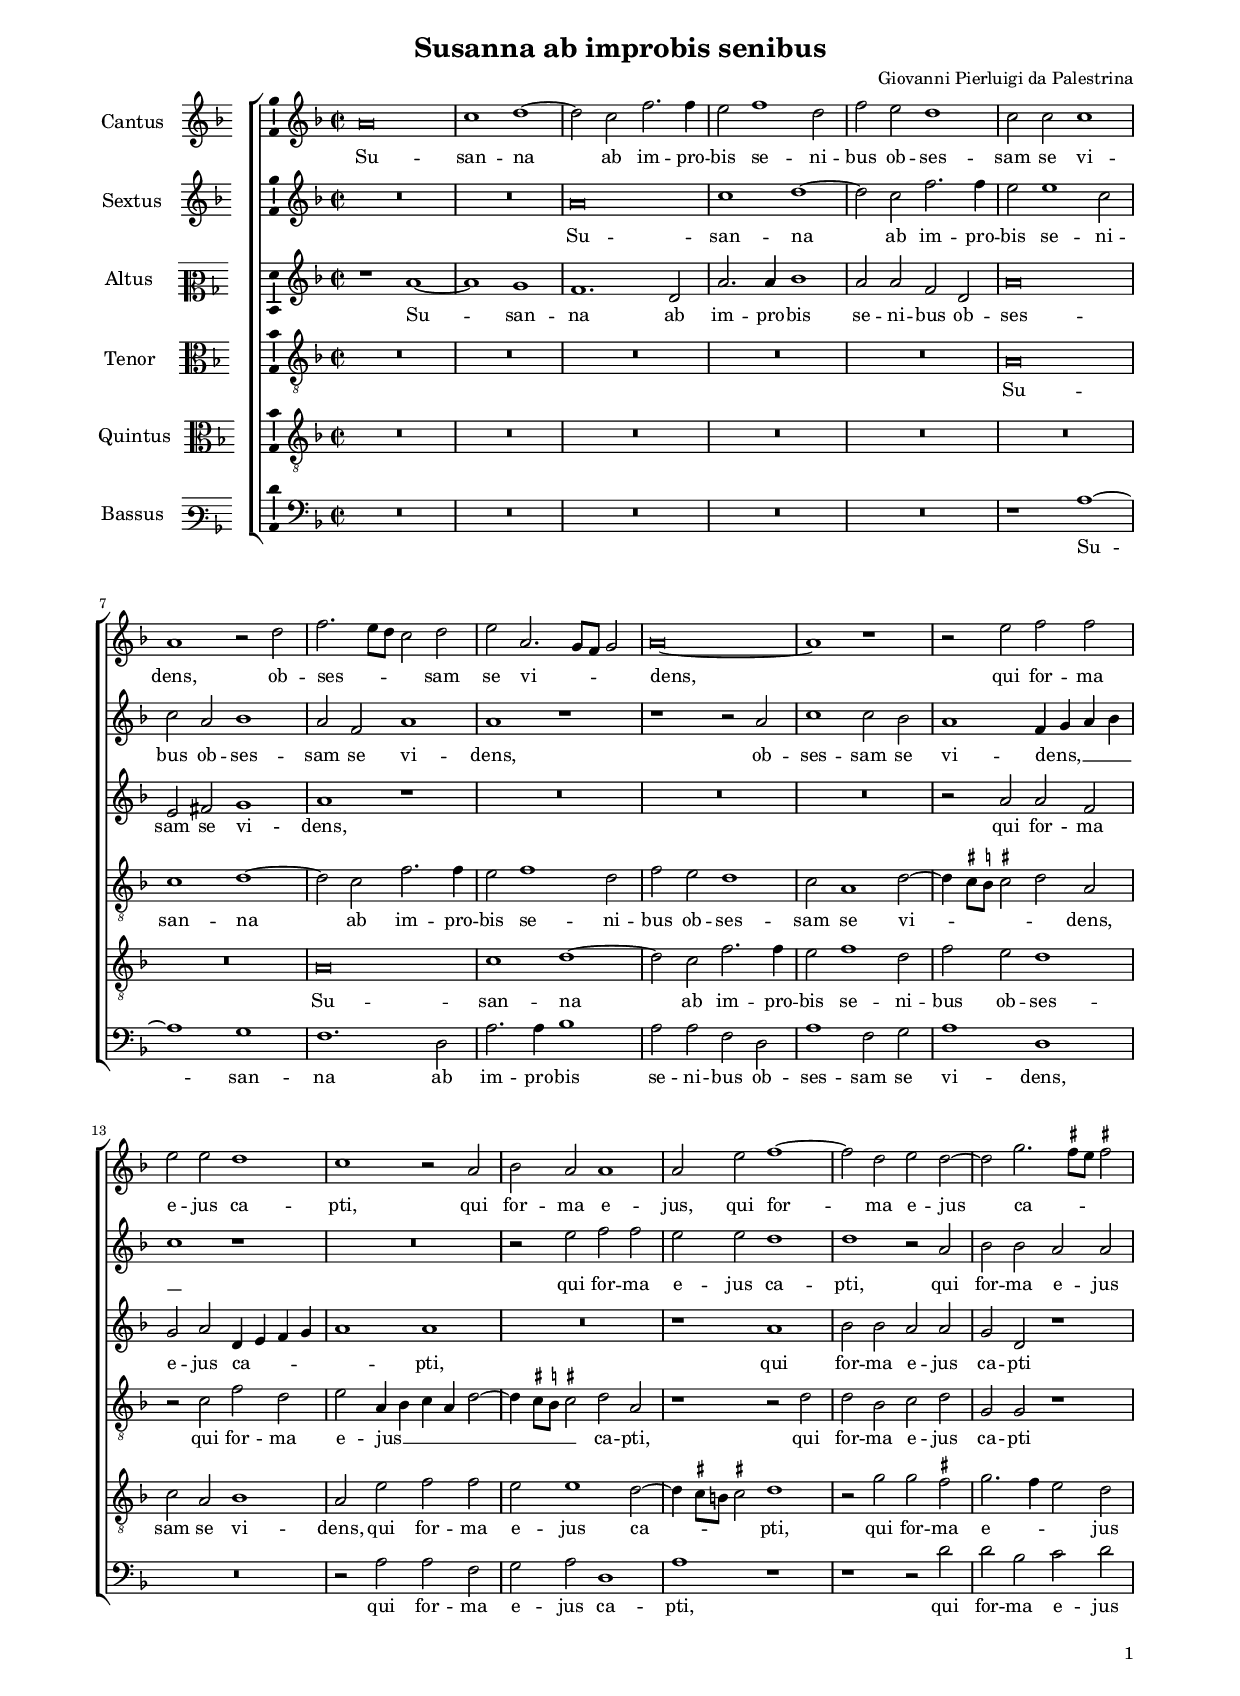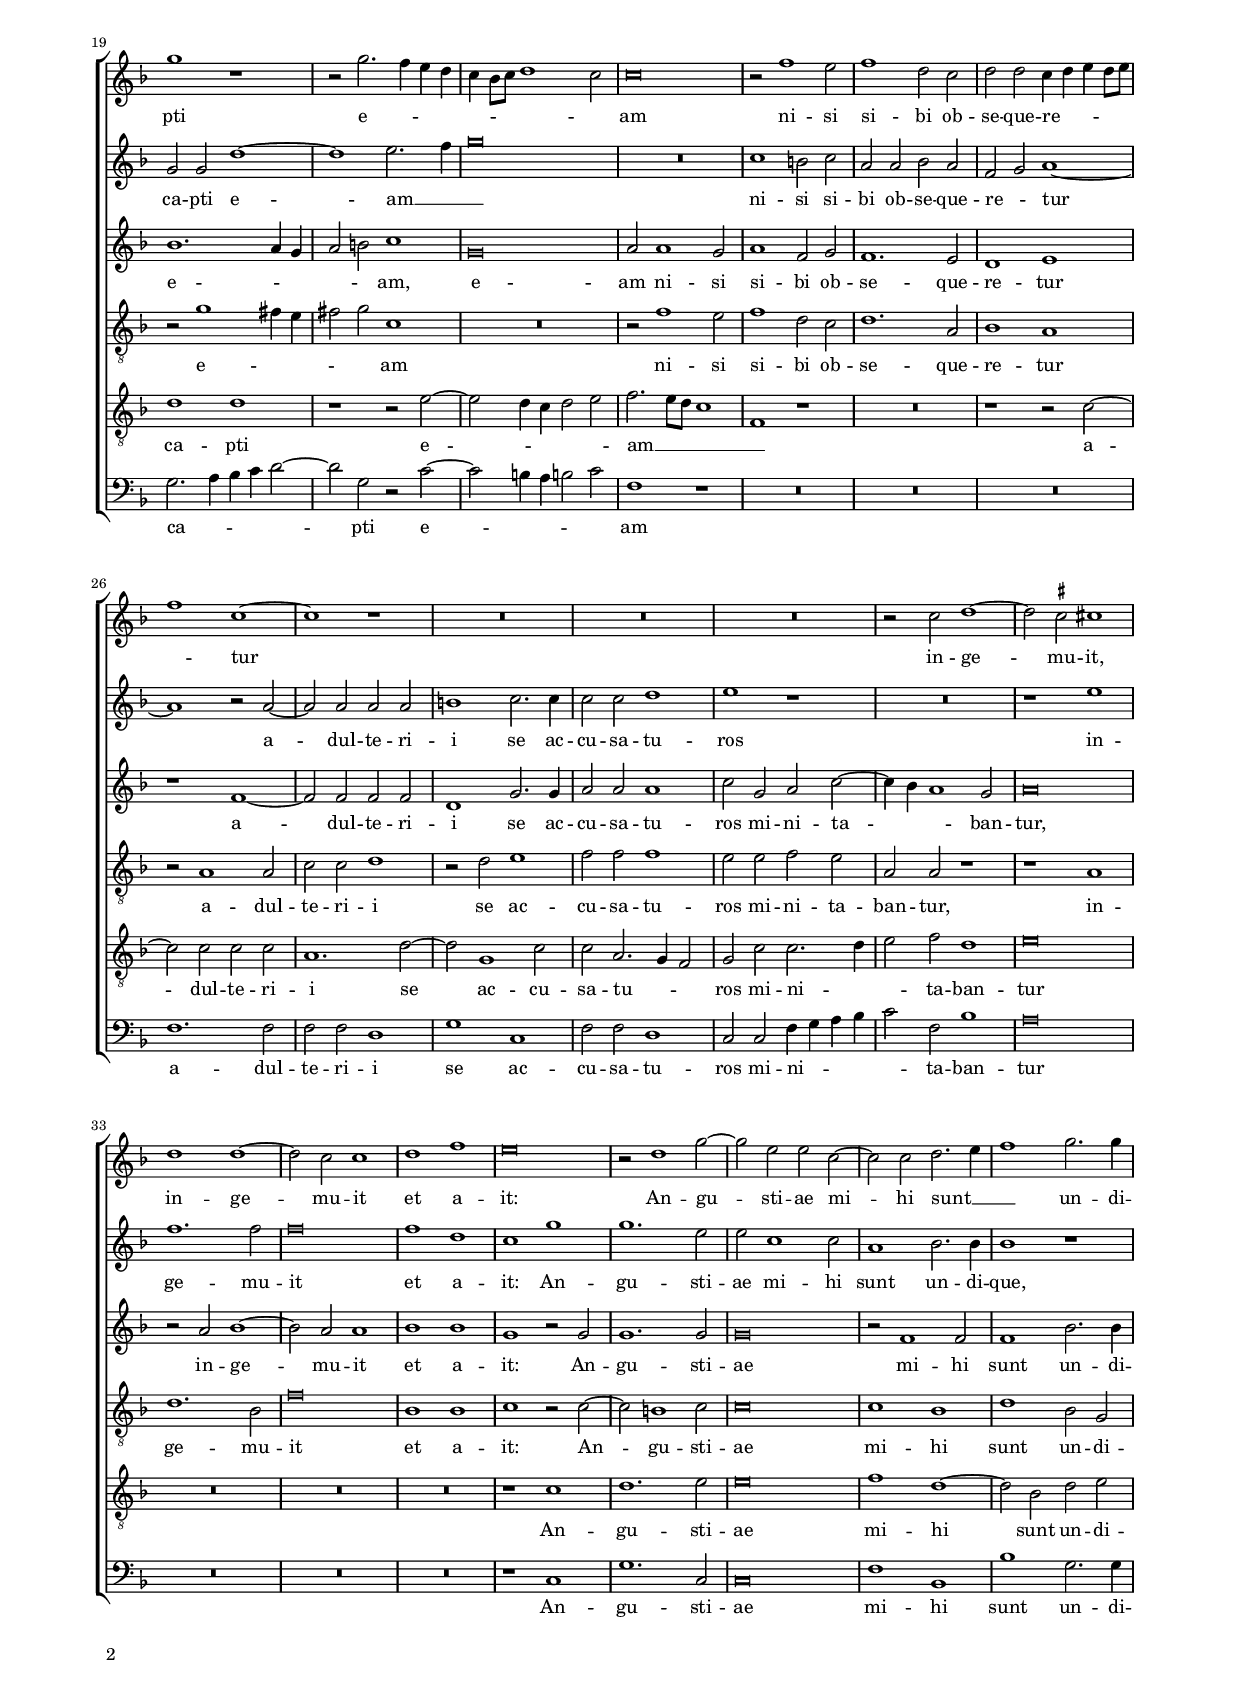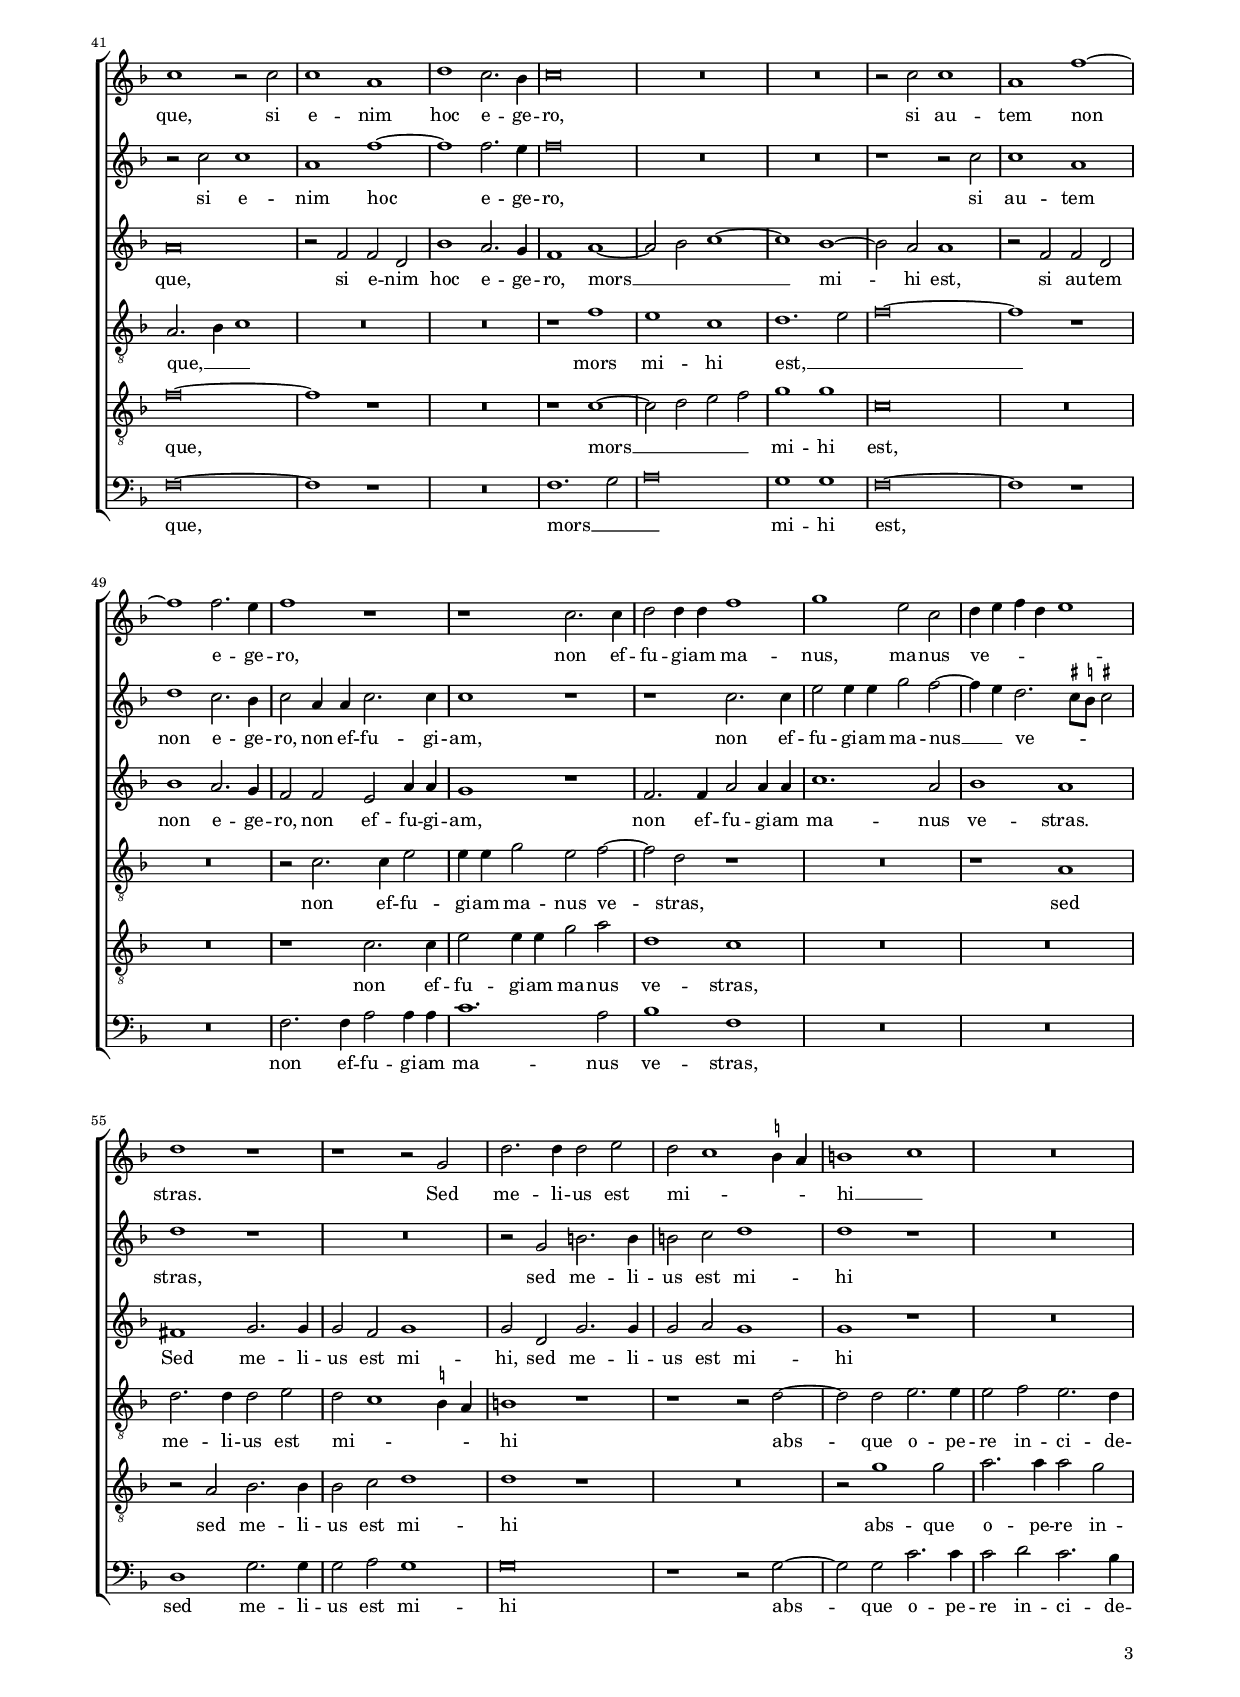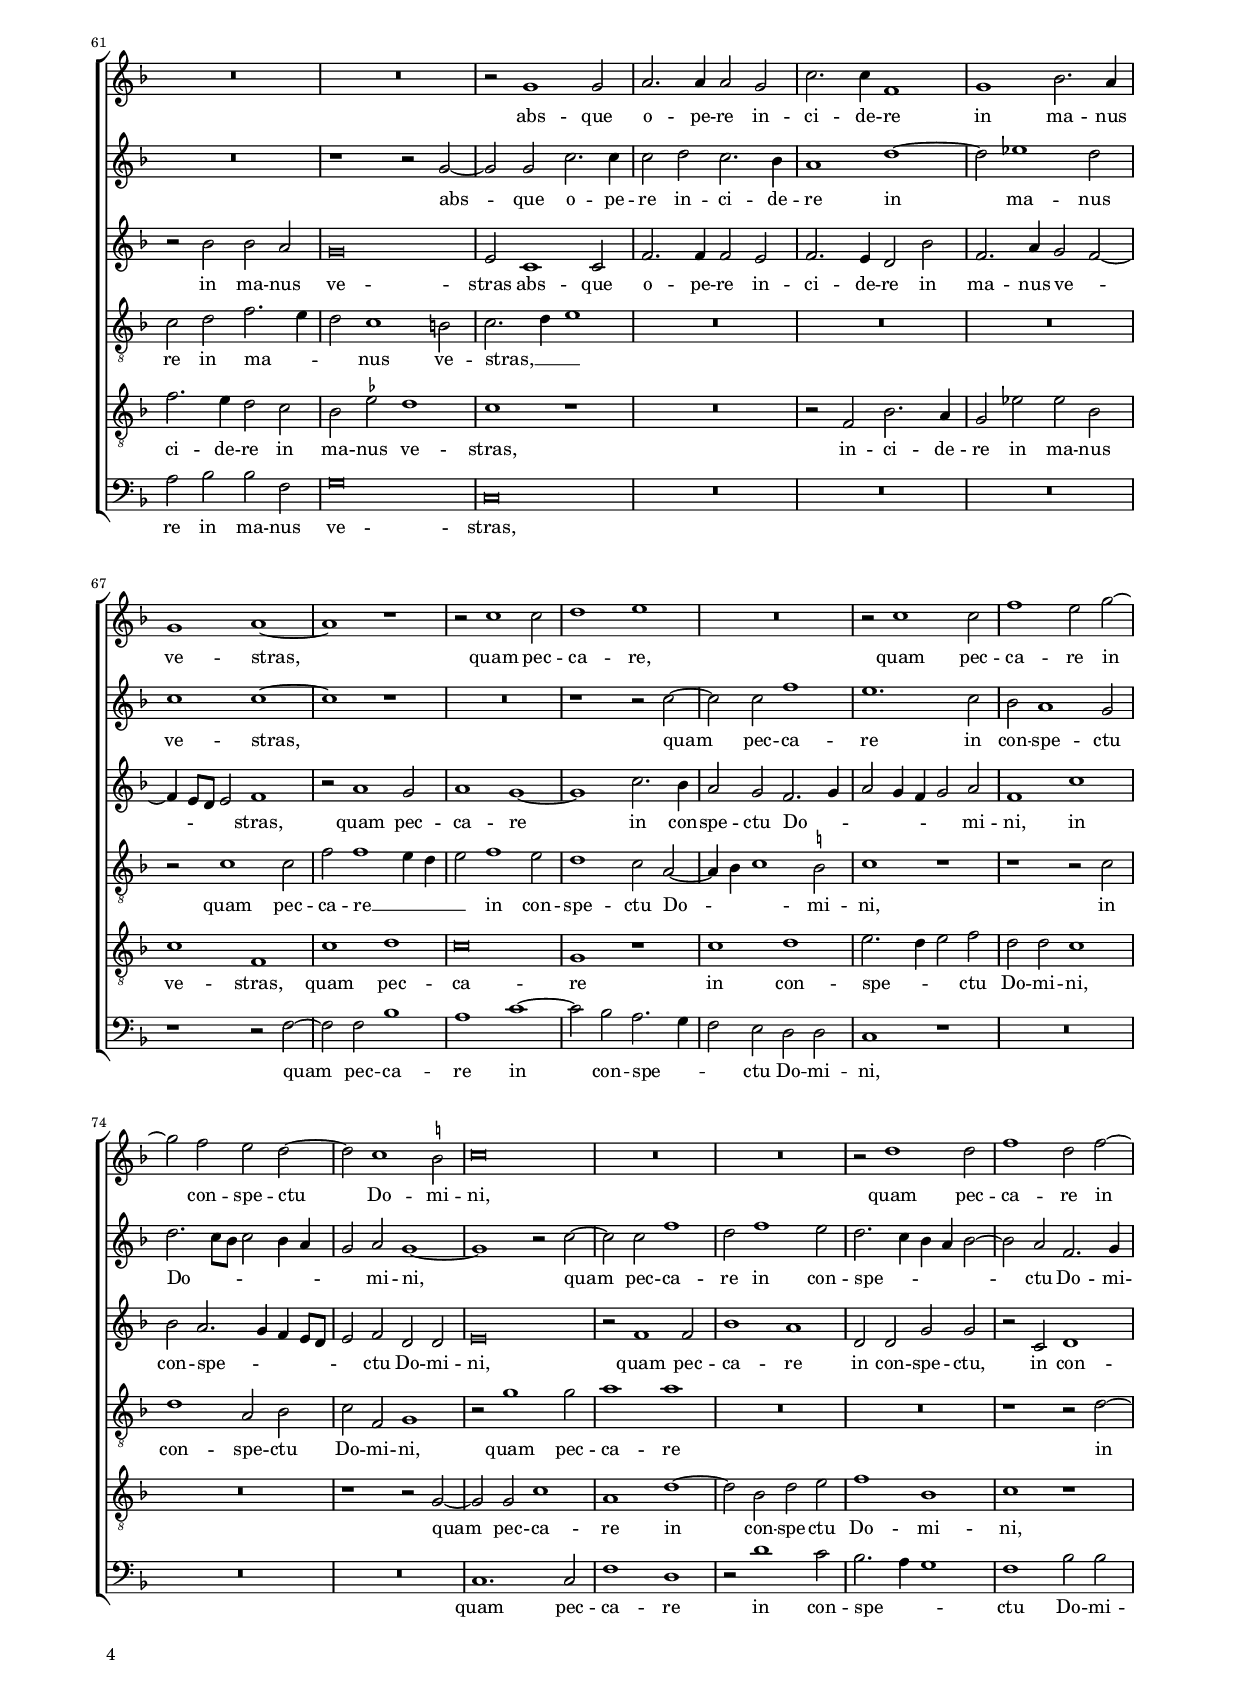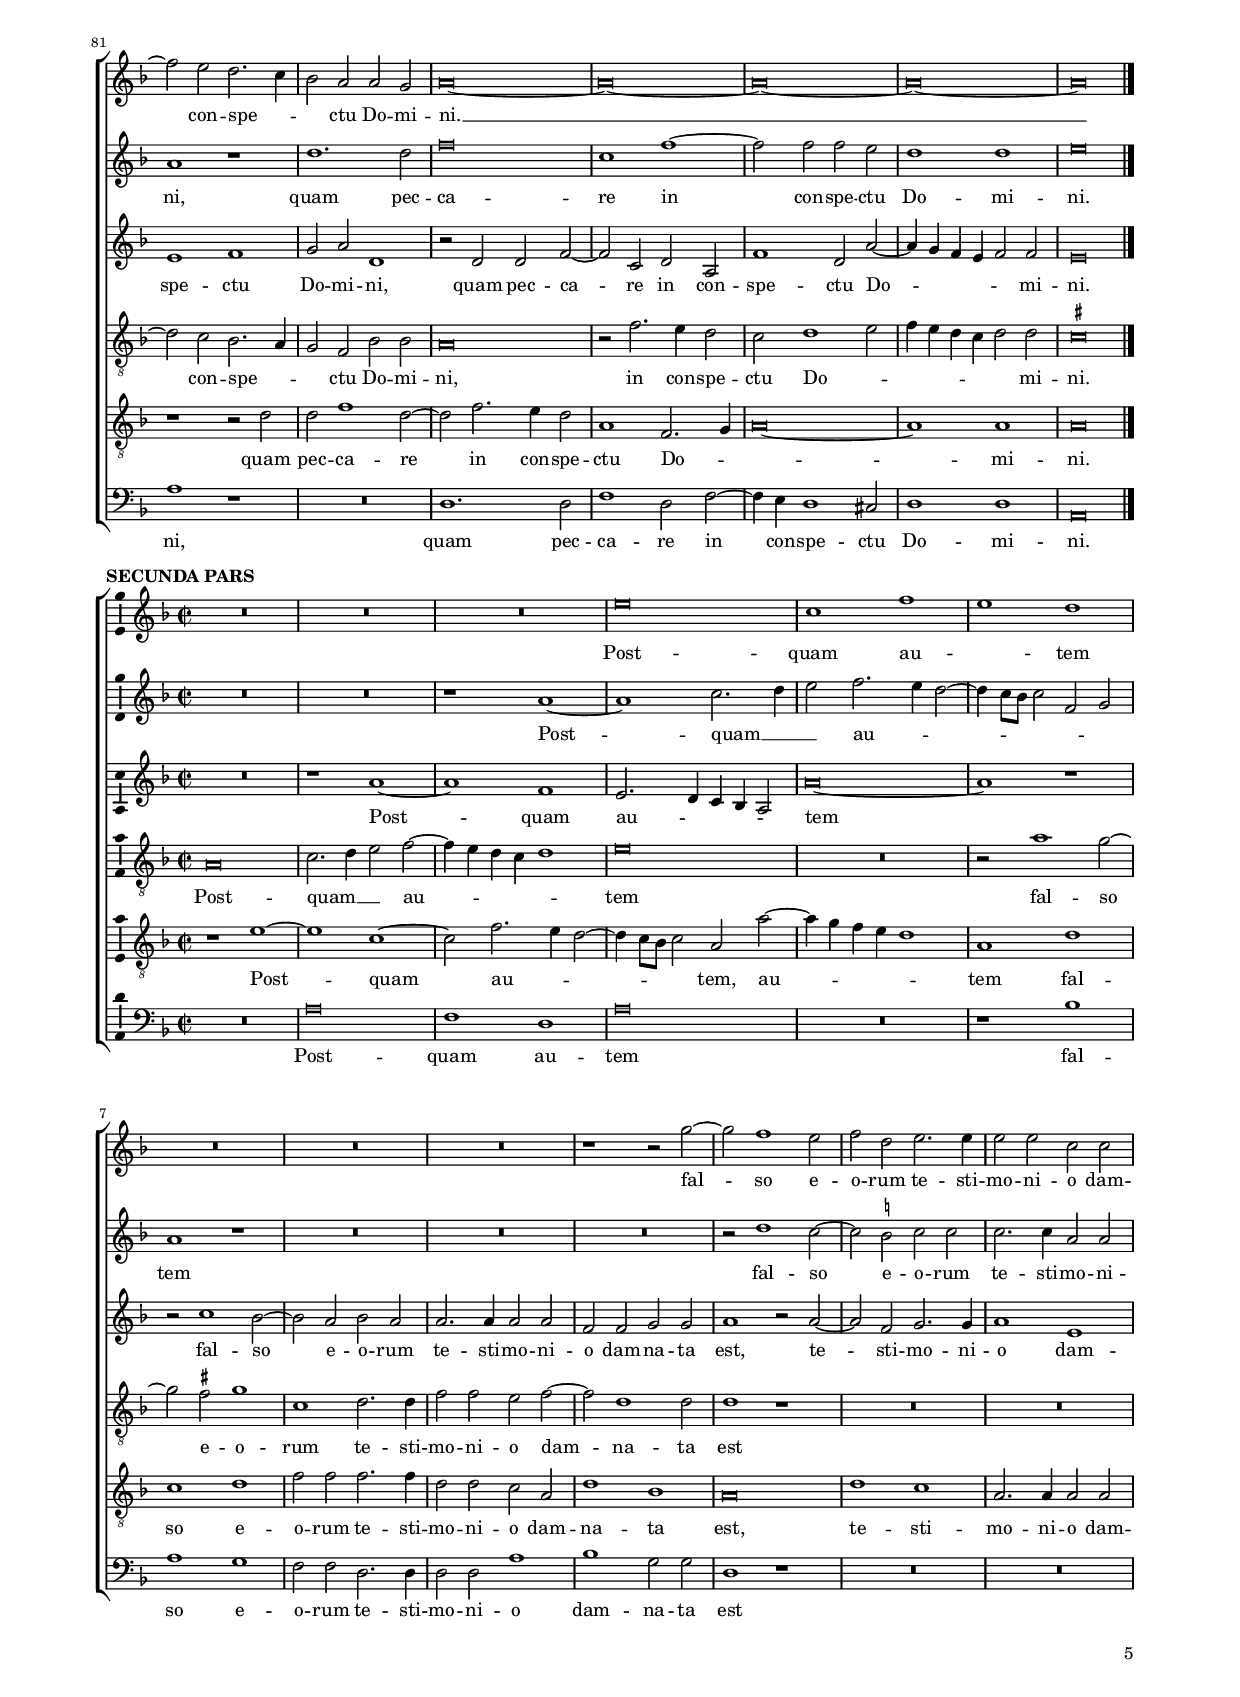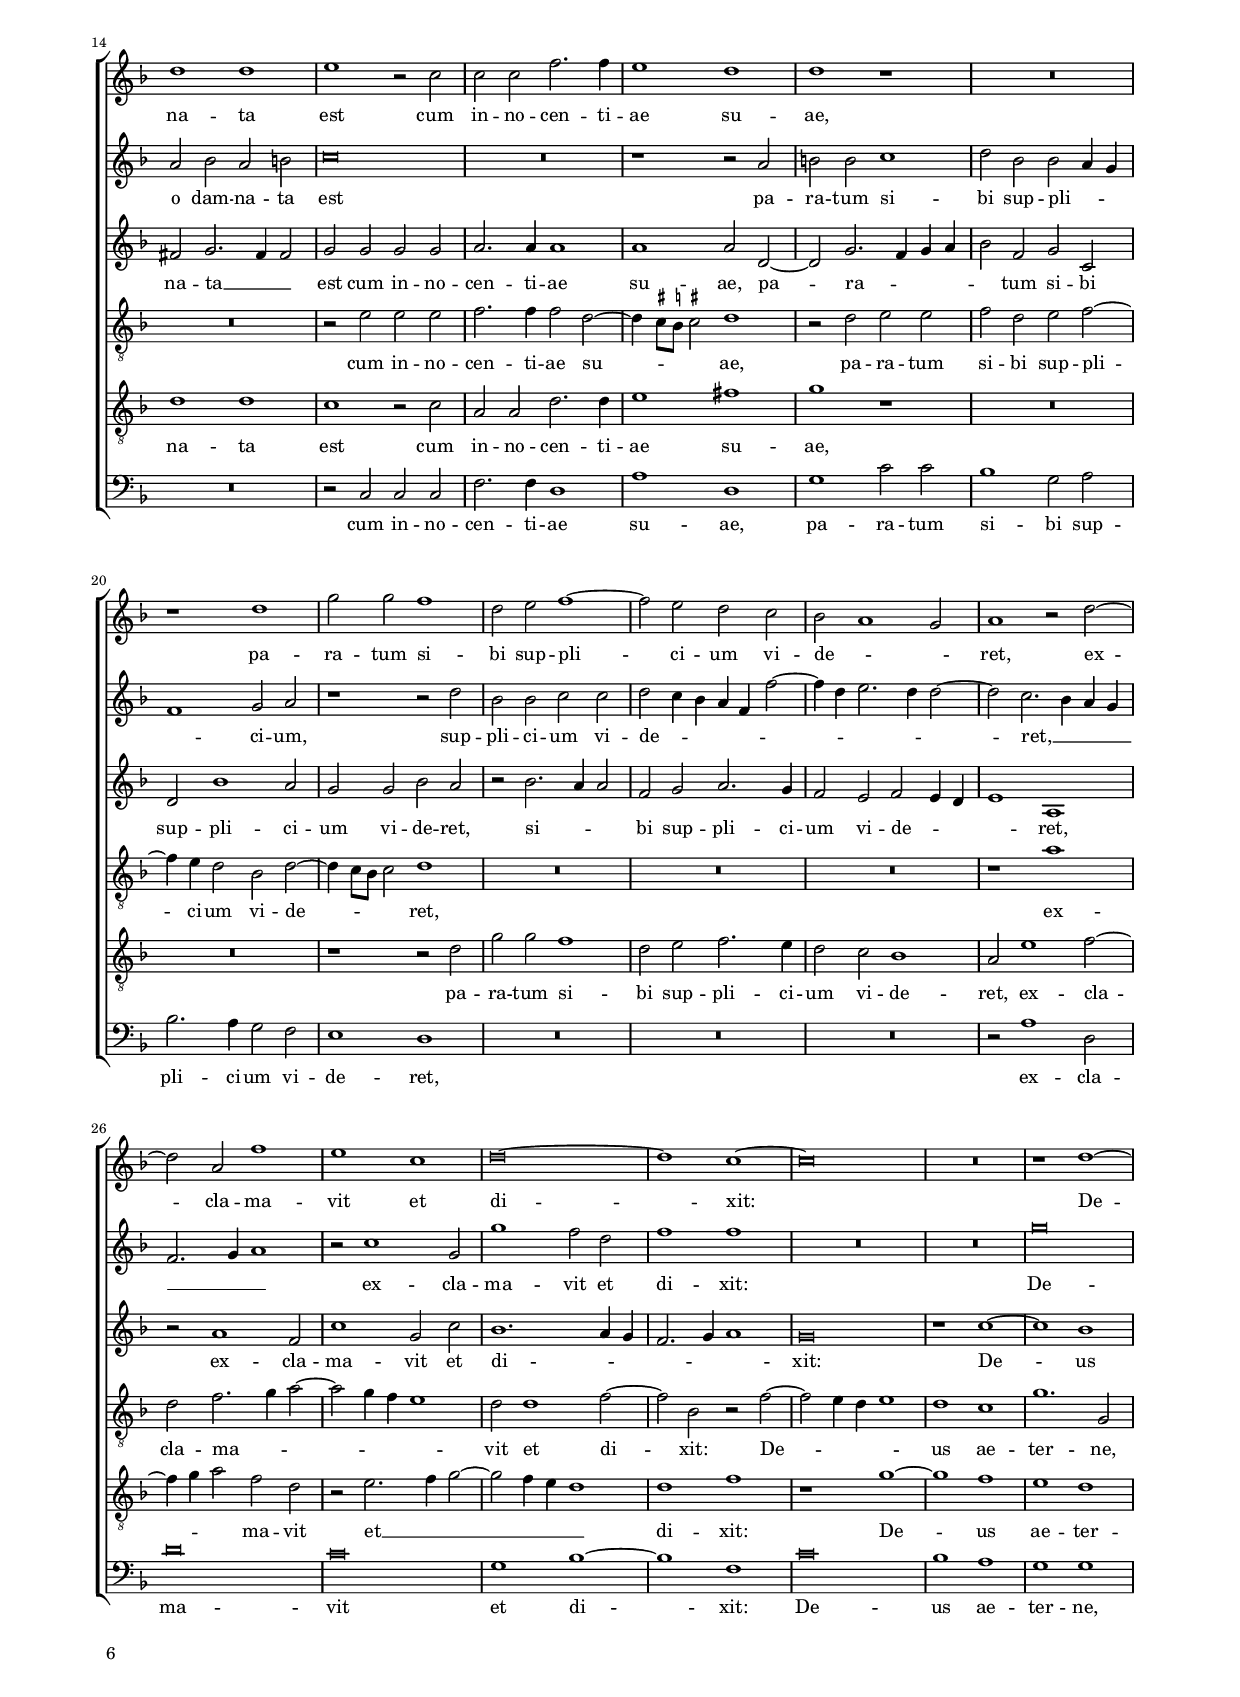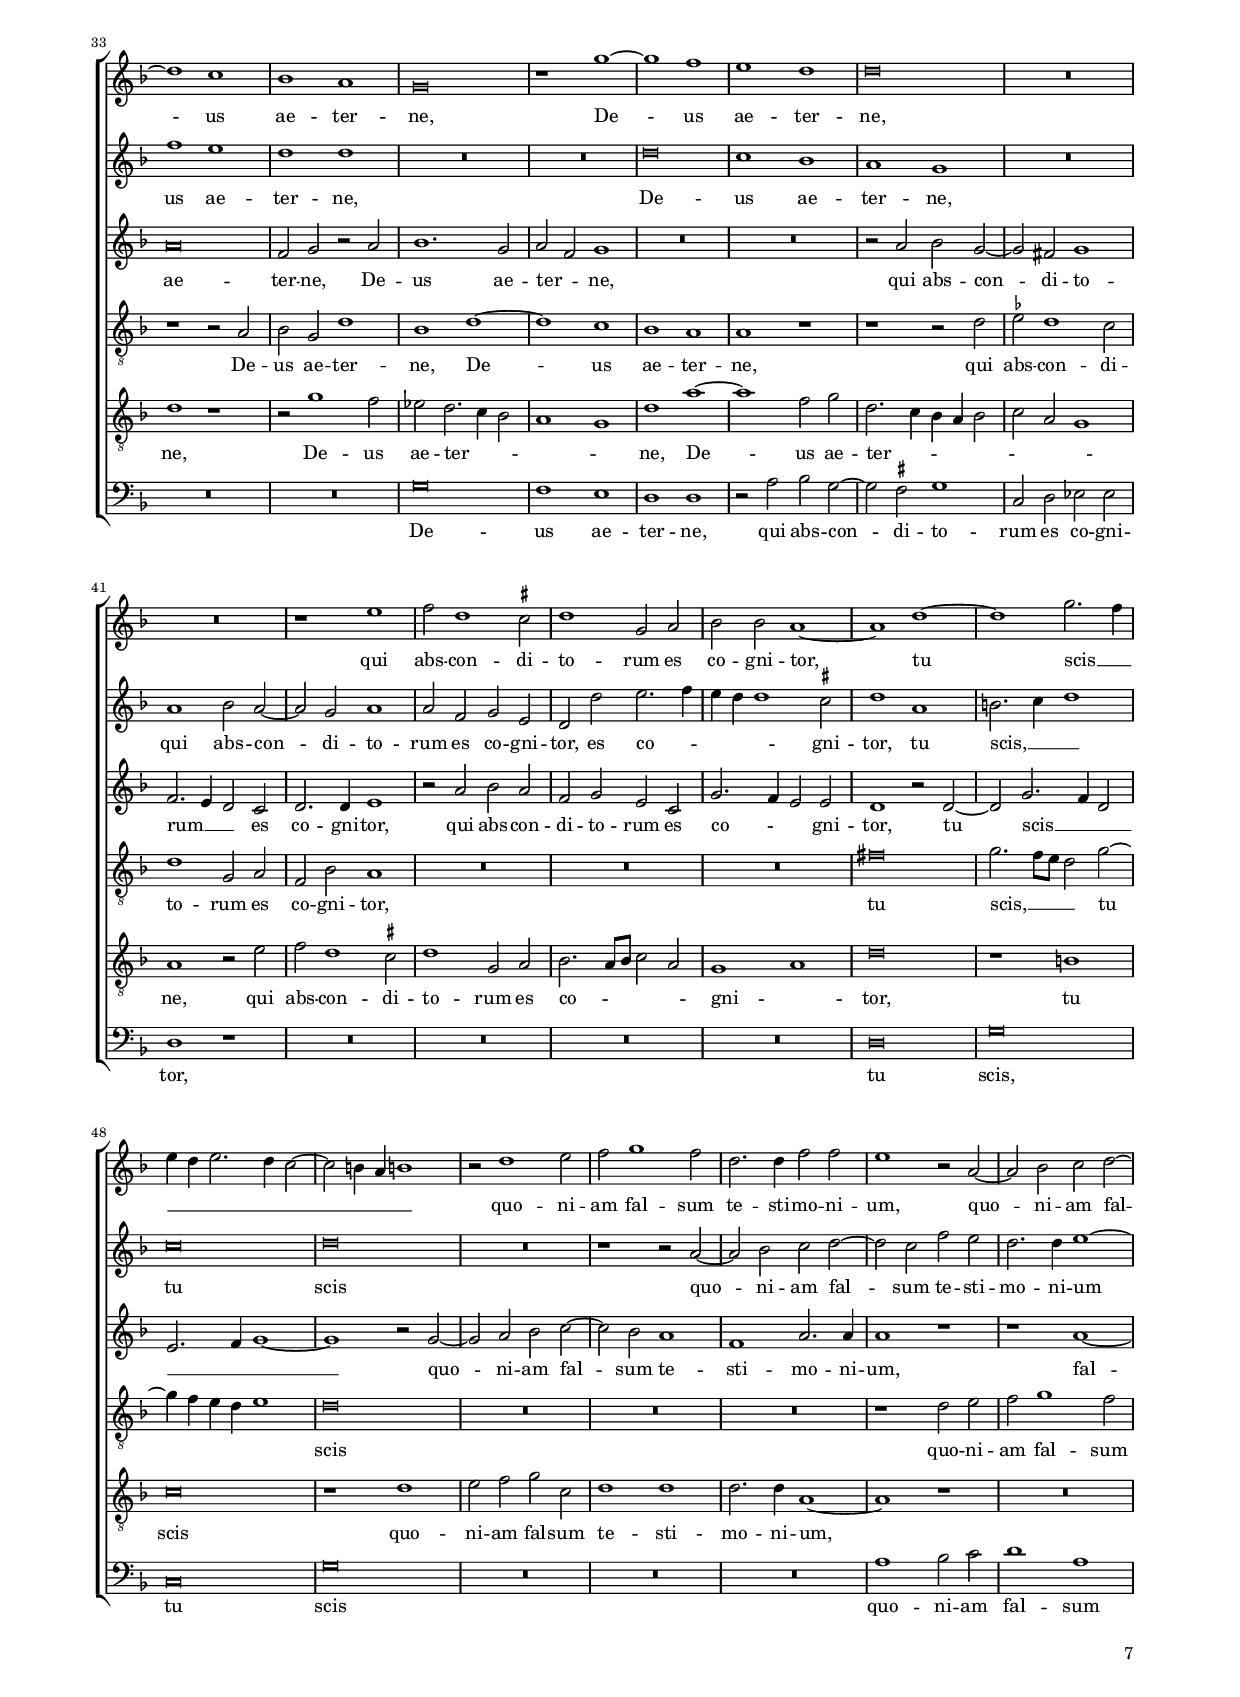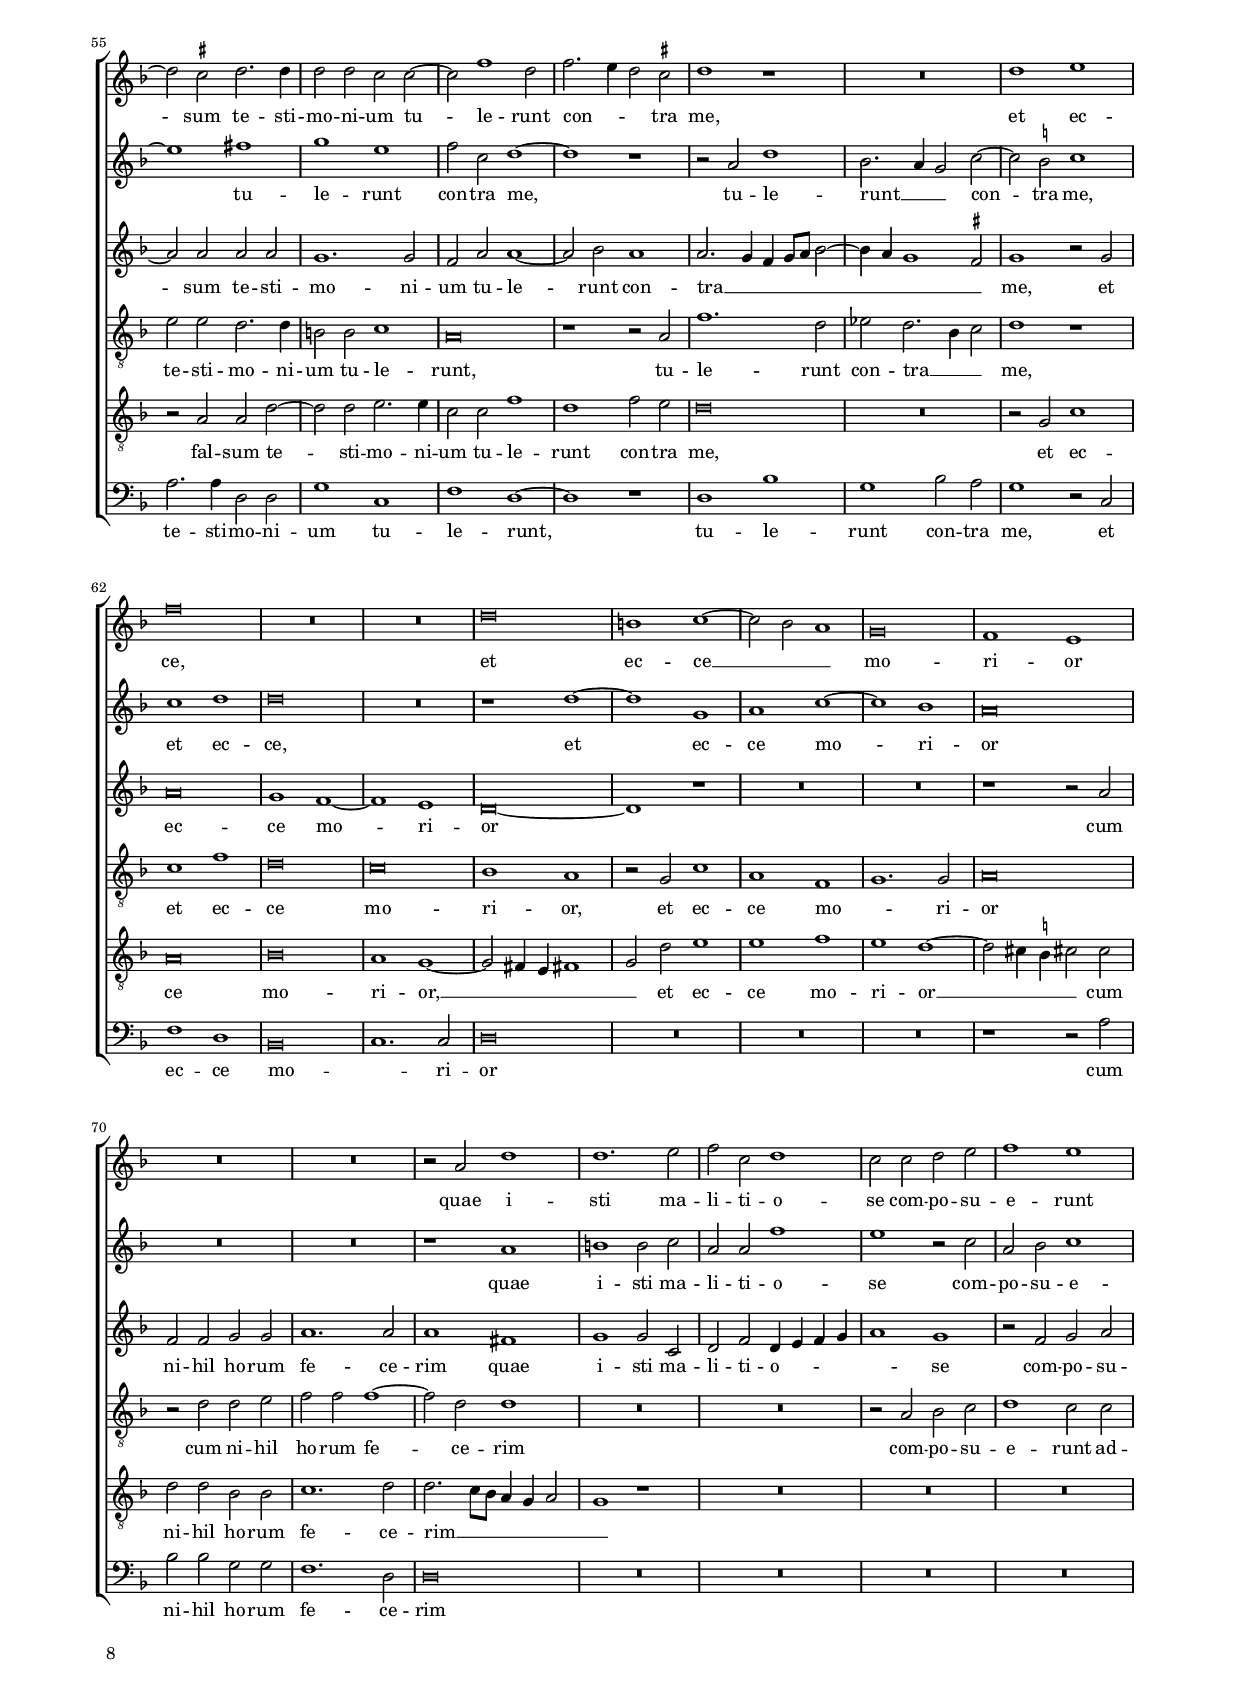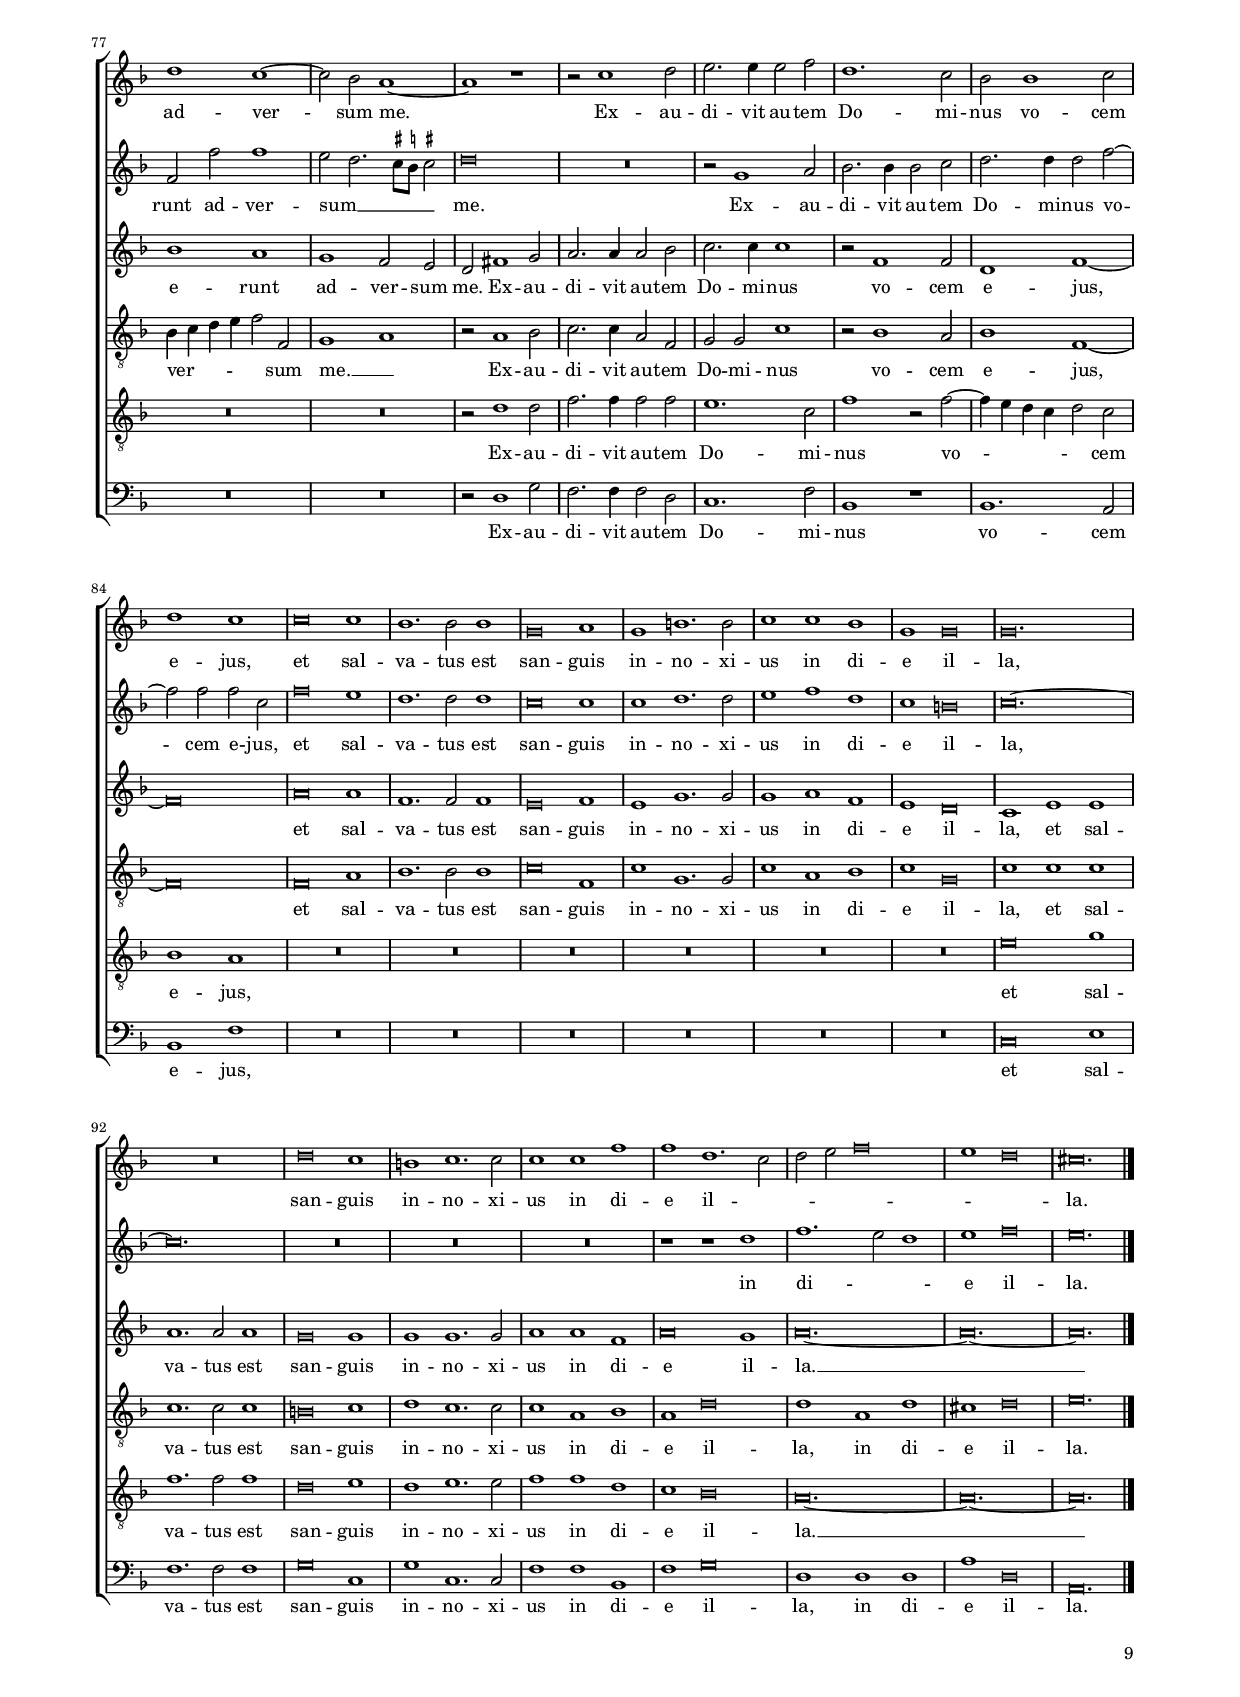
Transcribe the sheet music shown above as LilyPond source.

\header
{
  title="Susanna ab improbis senibus"
  composer="Giovanni Pierluigi da Palestrina"
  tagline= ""
}

\version "2.20.0"
\language deutsch
#(set-global-staff-size 15)
% #(set-default-paper-size "letter")
#(ly:set-option 'point-and-click #f)


	ficta = { \once \set suggestAccidentals = ##t }
	
	forget = #(define-music-function (music) (ly:music?) #{
		\accidentalStyle forget
		$music
		\accidentalStyle default
		#})


\paper
	{
	top-margin = 1.3 \cm
	bottom-margin = 0.8 \cm
	left-margin = 1.8 \cm
	right-margin = 1.8 \cm
	ragged-bottom = ##f
	ragged-last-bottom = ##t
	print-page-number = ##f
	score-system-spacing = #'((basic-distance . 17) (minimum-distance . 14) (padding . 5) (strechability . 250))
	system-system-spacing = #'((basic-distance . 17) (minimum-distance . 14) (padding . 5) (strechability . 250))
    oddFooterMarkup=\markup   \fill-line { "" \fromproperty #'page:page-number-string }
    evenFooterMarkup=\markup  \fill-line { \fromproperty #'page:page-number-string "" }
    last-bottom-spacing = #'((basic-distance . 12) (minimum-distance . 7) (padding . 4))
	systems-per-page = 3
%   page-count = 6
%	min-systems-per-page = 3
	}

global = {
    % \set Staff.autoBeaming = ##f
	\key f \major
	\time 2/2 \set Score.measureLength = #(ly:make-moment 2/1)
    \set Score.tempoHideNote = ##t
    \tempo 2 = 90
    \skip 1*2*87 \bar "|."
	}


incipitcantus = \markup { \score {
	{
	\set Staff.instrumentName = \markup { \fontsize #1 "Cantus" }
	\key f \major
	\clef violin
	s4 \bar ""
	}
	\layout  {
	raggedright = ##t
	indent = 1.6 \cm
	line-width = 2.2 \cm
	\context { \Staff \remove Time_signature_engraver }
	\override Staff.Clef.Y-extent = #'(0 . 0)
	}} \hspace #1 }


incipitsextus = \markup { \score {
	{
	\set Staff.instrumentName = \markup { \fontsize #1 "Sextus" }
	\key f \major
	\clef violin
	s4 \bar ""
	}
	\layout  {
	raggedright = ##t
	indent = 1.6 \cm
	line-width = 2.2 \cm
	\context { \Staff \remove Time_signature_engraver }
	\override Staff.Clef.Y-extent = #'(0 . 0)
	}} \hspace #1 }
      
      
incipitaltus = \markup { \score {
	{
	\set Staff.instrumentName = \markup { \fontsize #1 "Altus" }
	\key f \major
	\clef mezzosoprano
	s4 \bar ""
	}
	\layout  {
	raggedright = ##t
	indent = 1.6 \cm
	line-width = 2.2 \cm
	\context { \Staff \remove Time_signature_engraver }
	\override Staff.Clef.Y-extent = #'(0 . 0)
	}} \hspace #1 }


incipittenor = \markup { \score {
	{
	\set Staff.instrumentName = \markup { \fontsize #1 "Tenor" }
	\key f \major
	\clef alto
	s4 \bar ""
	}
	\layout  {
	raggedright = ##t
	indent = 1.6 \cm
	line-width = 2.2 \cm
	\context { \Staff \remove Time_signature_engraver }
	\override Staff.Clef.Y-extent = #'(0 . 0)
	}} \hspace #1 }
      
      
incipitquintus = \markup { \score {
	{
	\set Staff.instrumentName = \markup { \fontsize #1 "Quintus" }
	\key f \major
	\clef alto
	s4 \bar ""
	}
	\layout  {
	raggedright = ##t
	indent = 1.6 \cm
	line-width = 2.2 \cm
	\context { \Staff \remove Time_signature_engraver }
	\override Staff.Clef.Y-extent = #'(0 . 0)
	}} \hspace #1 }
      
      
incipitbassus = \markup { \score {
	{
	\set Staff.instrumentName = \markup { \fontsize #1 "Bassus" }
	\key f \major
	\clef varbaritone
	s4 \bar ""
	}
	\layout  {
	raggedright = ##t
	indent = 1.6 \cm
	line-width = 2.2 \cm
	\context { \Staff \remove Time_signature_engraver }
	\override Staff.Clef.Y-extent = #'(0 . 0)
	}} \hspace #1 }


cantus =  \relative c''
	{
	a\breve
	c1 d~
	d2 c f2. f4
	e2 f1 d2
%5
	f2 e d1 |
	c2 c c1
	a1 r2 d
	f2. e8 d c2 d
	e2 a,2. g8 f g2
%10
	a\breve~ |
	a1 r
	r2 e' f f
	e2 e d1
	c1 r2 a
%15
	b2 a a1 |
	a2 e' f1~
	f2 d e d~
    d2 g2. \ficta fis8 e \ficta fis!2
	g1 r
%20
	r2 g2. f4 e d |
	c4 b8 c d1 c2
	c\breve
	r2 f1 e2
	f1 d2 c
%25
	d2 d c4 d e d8 e |
	f1 c~
	c1 r
	R\breve
	R\breve
%30
	R\breve |
	r2 c d1~
	d2 \ficta cis cis!1
	d1 d~
	d2 c c1
%35
	d1 f |
	e\breve
	r2 d1 g2~
	g2 e e c~
	c2 c d2. e4
%40
	f1 g2. g4 |
	c,1 r2 c
	c1 a
	d1 c2. b4
	c\breve
%45
	R\breve |
	R\breve
	r2 c c1
	a1 f'~
	f1 f2. e4
%50
	f1 r |
	r1 c2. c4
	d2 d4 d f1
	g1 e2 c
	d4 e f d e1
%55
	d1 r |
	r1 r2 g,
	d'2. d4 d2 e
	d2 c1 \ficta h4 a
	h1 c
%60
	R\breve |
	R\breve
	R\breve
	r2 g1 g2
	a2. a4 a2 g
%65
	c2. c4 f,1 |
	g1 b2. a4
	g1 a~
	a1 r
	r2 c1 c2
%70
	d1 e |
	R\breve
	r2 c1 c2
	f1 e2 g~
	g2 f e d~
%75
	d2 c1 \ficta h2 |
	c\breve
	R\breve
	R\breve
	r2 d1 d2
%80
	f1 d2 f~ |
	f2 e d2. c4
	b2 a a g
	a\breve~
    a\breve~
%85
    a\breve~
    a\breve~
    a\breve |
	}


sextus = \relative c''
	{
	R\breve
	R\breve
	a\breve
	c1 d~
%5
	d2 c f2. f4 |
	e2 e1 c2
	c2 a b1
	a2 f a1
	a1 r
%10
	r1 r2 a |
	c1 c2 b
	a1 f4 g a b
	c1 r
	R\breve
%15
	r2 e f f |
	e2 e d1
	d1 r2 a
	b2 b a a
	g2 g d'1~
%20
	d1 e2. f4 |
	g\breve
	R\breve
	c,1 h2 c
	a2 a b a
%25
	f2 g a1~ |
	a1 r2 a~
	a2 a a a
	h1 c2. c4
	c2 c d1
%30
	e1 r |
	R\breve
	r1 e
	f1. f2
	f\breve
%35
	f1 d |
	c1 g'
	g1. e2
	e2 c1 c2
	a1 b2. b4
%40
	b1 r |
	r2 c c1
	a1 f'~
    f1 f2. e4
    f\breve
%45
	R\breve |
	R\breve
	r1 r2 c
    c1 a1
    d1 c2.
%50
	b4 c2 a4 a c2. c4 |
	c1 r
	r1 c2. c4
    e2 e4 e g2 f~
    f4 e4 d2. \ficta cis8 \ficta h \ficta cis!2
%55
	d1 r |
	R\breve
    r2 g, h2. h4
    h2 c d1
	d1 r
%60
	R\breve |
	R\breve
	r1 r2 g,~
    g2 g c2. c4
    c2 d c2. b4
%65
	a1 d~ |
	d2 es1 d2
	c1 c~
	c1 r
	R\breve
%70
	r1 r2 c~ |
	c2 c f1
	e1. c2
	b2 a1 g2
	d'2. c8 b c2 b4 a
%75
	g2 a g1~ |
	g1 r2 c~
	c2 c f1
	d2 f1 e2
	d2. c4 b a b2~
%80
	b2 a f2. g4 |
	a1 r
	d1. d2
	f\breve
	c1 f~
%85
	f2 f f e |
	d1 d
	e\breve |
	}


altus =  \relative c'
    {
	r1 a'~
	a1 g
	f1. d2
	a'2. a4 b1
%5
	a2 a f d |
	a'\breve
	e2 fis g1
	a1 r
	R\breve
%10
	R\breve |
	R\breve
	r2 a a f
	g2 a d,4 e f g
	a1 a
%15
	R\breve |
	r1 a
	b2 b a a
	g2 d r1
	b'1. a4 g
%20
	a2 h c1 |
	g\breve
	a2 a1 g2
	a1 f2 g
	f1. e2
%25
	d1 e |
	r1 f~
	f2 f f f
	d1 g2. g4
	a2 a a1
%30
	c2 g a c~ |
	c4 b a1 g2
	a\breve
	r2 a b1~
	b2 a a1
%35
	b1 b |
	g1 r2 g
	g1. g2
	g\breve
	r2 f1 f2
%40
	f1 b2. b4 |
	a\breve
	r2 f f d
	b'1 a2. g4
	f1 a~
%45
	a2 b c1~ |
	c1 b~
	b2 a a1
	r2 f f d
	b'1 a2. g4
%50
	f2 f e a4 a |
	g1 r
	f2. f4 a2 a4 a
	c1. a2
	b1 a
%55
	fis1 g2. g4 |
	g2 f g1
	g2 d g2. g4
	g2 a g1
	g1 r
%60
	R\breve |
	r2 b b a
	g\breve
	e2 c1 c2
	f2. f4 f2 e
%65
	f2. e4 d2 b' |
	f2. a4 g2 f~
	f4 e8 d e2 f1
	r2 a1 g2
	a1 g~
%70
	g1 c2. b4 |
	a2 g f2. g4
	a2 g4 f g2 a
	f1 c'
	b2 a2. g4 f e8 d
%75
	e2 f d d |
	e\breve
	r2 f1 f2
	b1 a
	d,2 d g g
%80
	r2 c, d1 |
	e1 f
	g2 a d,1
	r2 d d f~
	f2 c d a
%85
	f'1 d2 a'~ |
	a4 g f e f2 f
	e\breve |
	}


tenor =  \relative c'
	{
	R\breve
	R\breve
	R\breve
	R\breve
%5
	R\breve |
	a\breve
	c1 d~
	d2 c f2. f4
	e2 f1 d2
%10
	f2 e d1 |
	c2 a1 d2~
	d4 \ficta cis8 \ficta h \ficta cis!2 d a
	r2 c f d
	e2 a,4 b c a d2~
%15
	d4 \ficta cis8 \ficta h \ficta cis!2 d a |
	r1 r2 d
	d2 b c d
	g,2 g r1
	r2 g'1 fis4 e
%20
	fis2 g c,1 |
	R\breve
	r2 f1 e2
	f1 d2 c
	d1. a2
%25
	b1 a |
	r2 a1 a2
	c2 c d1
	r2 d e1
	f2 f f1
%30
	e2 e f e |
	a,2 a r1
	r1 a
	d1. b2
	f'\breve
%35
	b,1 b |
	c1 r2 c~
	c2 h1 c2
	c\breve
	c1 b
%40
	d1 b2 g |
	a2. b4 c1
	R\breve
	R\breve
	r1 f
%45
	e1 c |
	d1. e2
	f\breve~
	f1 r
	R\breve
%50
	r2 c2. c4 e2 |
	e4 e g2 e f~
	f2 d r1
	R\breve
	r1 a
%55
	d2. d4 d2 e |
	d2 c1 \ficta h4 a
	h1 r
	r1 r2 d~
	d2 d e2. e4
%60
	e2 f e2. d4 |
	c2 d f2. e4
	d2 c1 h2
	c2. d4 e1
	R\breve
%65
	R\breve |
	R\breve
	r2 c1 c2
	f2 f1 e4 d
	e2 f1 e2
%70
	d1 c2 a~ |
	a4 b c1 \ficta h2
	c1 r
	r1 r2 c
	d1 a2 b
%75
	c2 f, g1 |
	r2 g'1 g2
	a1 a
	R\breve
	R\breve
%80
	r1 r2 d,~ |
	d2 c b2. a4
	g2 f b b
	a\breve
	r2 f'2. e4 d2
%85
	c2 d1 e2 |
	f4 e d c d2 d
	\ficta cis\breve |
	}


quintus  =  \relative c'
	{
	R\breve
	R\breve
	R\breve
	R\breve
%5
	R\breve |
	R\breve
	R\breve
	a\breve
	c1 d~
%10
	d2 c f2. f4 |
	e2 f1 d2
	f2 e d1
	c2 a b1
	a2 e' f f
%15
	e2 e1 d2~ |
	d4 \ficta cis8 h \ficta cis!2 d1
	r2 g g \ficta fis
	g2. f4 e2 d
	d1 d
%20
	r1 r2 e~ |
	e2 d4 c d2 e
	f2. e8 d c1
	f,1 r
	R\breve
%25
	r1 r2 c'~ |
	c2 c c c
	a1. d2~
	d2 g,1 c2
	c2 a2. g4 f2
%30
	g2 c c2. d4 |
	e2 f d1 |
	e\breve
	R\breve
	R\breve
%35
	R\breve |
	r1 c
	d1. e2
	e\breve
	f1 d~
%40
	d2 b d e |
	f\breve~
	f1 r
	R\breve
	r1 c~
%45
	c2 d e f |
	g1 g
	c,\breve
	R\breve
	R\breve
%50
	r1 c2. c4 |
	e2 e4 e g2 a
	d,1 c
	R\breve
	R\breve
%55
	r2 a b2. b4 |
	b2 c d1
	d1 r
	R\breve
	r2 g1 g2
%60
	a2. a4 a2 g |
	f2. e4 d2 c
	b2 \ficta es d1
	c1 r
	R\breve
%65
	r2 f, b2. a4 |
	g2 es' es b
	c1 f,
	c'1 d
	c\breve
%70
	g1 r |
	c1 d
	e2. d4 e2 f
	d2 d c1
	R\breve
%75
	r1 r2 g~ |
	g2 g c1
	a1 d~
	d2 b d e
	f1 b,
%80
	c1 r |
	r1 r2 d
	d2 f1 d2~
	d2 f2. e4 d2
	a1 f2. g4
%85
	a\breve~ |
	a1 a
	a\breve |
	}


bassus  =  \relative c
	{
	R\breve
	R\breve
	R\breve
	R\breve
%5
	R\breve |
	r1 a'~
	a1 g
	f1. d2
	a'2. a4 b1
%10
	a2 a f d |
	a'1 f2 g
	a1 d,
	R\breve
	r2 a' a f
%15
	g2 a d,1 |
	a'1 r
	r1 r2 d
	d2 b c d
	g,2. a4 b c d2~
%20
	d2 g, r c~ |
	c2 h4 a h!2 c
	f,1 r
	R\breve
	R\breve
%25
	R\breve |
	f1. f2
	f2 f d1
	g1 c,
	f2 f d1
%30
	c2 c f4 g a b |
	c2 f, b1
	a\breve
	R\breve
	R\breve
%35
	R\breve |
	r1 c,
	g'1. c,2
	c\breve
	f1 b,
%40
	b'1 g2. g4 |
	f\breve~
	f1 r
	R\breve
	f1. g2
%45
	a\breve |
	g1 g
	f\breve~
	f1 r
	R\breve
%50
	f2. f4 a2 a4 a |
	c1. a2
	b1 f
	R\breve
	R\breve
%55
	d1 g2. g4 |
	g2 a g1
	g\breve
	r1 r2 g~
	g2 g c2. c4
%60
	c2 d c2. b4 |
	a2 b b f
	g\breve
	c,\breve
	R\breve
%65
	R\breve |
	R\breve
	r1 r2 f~
	f2 f b1
	a1 c~
%70
	c2 b a2. g4 |
	f2 e d d
	c1 r
	R\breve
	R\breve
%75
	R\breve |
	c1. c2
	f1 d
	r2 d'1 c2
	b2. a4 g1
%80
	f1 b2 b |
	a1 r
	R\breve
	d,1. d2
	f1 d2 f~
%85
	f4 e d1 cis2 |
	d1 d
	a\breve |
	}


lyricscantus = \lyricmode {
	Su -- san -- na ab im -- pro -- bis se -- ni -- bus ob -- ses -- sam se vi -- dens,
    ob -- ses -- _ _ _ sam se vi -- _ _ _ dens,
    qui for -- ma e -- jus ca -- pti,
    qui for -- ma e -- jus,
    qui for -- ma e -- jus ca -- _ _ _ pti
    e -- _ _ _ _ _ _ _ _ am ni -- si si -- bi ob -- se -- que -- re -- _ _ _ _ _ tur
    in -- ge -- mu -- it,
    in -- ge -- mu -- it
    et a -- it:
    An -- gu -- sti -- ae mi -- hi sunt __ _ _ un -- di -- que,
    si e -- nim hoc e -- ge -- ro,
    si au -- tem non e -- ge -- ro,
    non ef -- fu -- gi -- am ma -- nus,
    ma -- nus ve -- _ _ _ _ stras.
    Sed me -- li -- us est mi -- _ _ _ hi __ _
    abs -- que o -- pe -- re in -- ci -- de -- re in ma -- nus ve -- stras,
    quam pec -- ca -- re,
    quam pec -- ca -- re in con -- spe -- ctu Do -- mi -- ni,
    quam pec -- ca -- re in con -- spe -- _ _ ctu Do -- mi -- ni. __
	}


lyricssextus = \lyricmode {
	Su -- san -- na ab im -- pro -- bis se -- ni -- bus ob -- ses -- sam se vi -- dens,
    ob -- ses -- sam se vi -- dens, __ _ _ _ _
    qui for -- ma e -- jus ca -- pti,
    qui for -- ma e -- jus ca -- pti
    e -- am __ _ _ ni -- si si -- bi ob -- se -- que -- re -- _ tur
    a -- dul -- te -- ri -- i se ac -- cu -- sa -- tu -- ros
    in -- ge -- mu -- it
    et a -- it:
    An -- gu -- sti -- ae mi -- hi sunt un -- di -- que,
    si e -- nim hoc e -- ge -- ro,
    si au -- tem non e -- ge -- ro,
    non ef -- fu -- gi -- am,
    non ef -- fu -- gi -- am ma -- nus __ _ ve -- _ _ _ stras,
    sed me -- li -- us est mi -- hi
    abs -- que o -- pe -- re in -- ci -- de -- re in ma -- nus ve -- stras,
    quam pec -- ca -- re in con -- spe -- ctu Do -- _ _ _ _ _ _ mi -- ni,
    quam pec -- ca -- re in con -- spe -- _ _ _ _ ctu Do -- mi -- ni,
    quam pec -- ca -- re in con -- spe -- ctu Do -- mi -- ni.
	}
	
	
lyricsaltus = \lyricmode {
	Su -- san -- na ab im -- pro -- bis se -- ni -- bus ob -- ses -- sam se vi -- dens,
    qui for -- ma e -- jus ca -- _ _ _ _ pti,
    qui for -- ma e -- jus ca -- pti
    e -- _ _ _ _ am,
    e -- am ni -- si si -- bi ob -- se -- que -- re -- tur
    a -- dul -- te -- ri -- i se ac -- cu -- sa -- tu -- ros mi -- ni -- ta -- _ _ ban -- tur,
    in -- ge -- mu -- it
    et a -- it:
    An -- gu -- sti -- ae mi -- hi sunt un -- di -- que,
    si e -- nim hoc e -- ge -- ro, mors __ _ _ mi -- hi est,
    si au -- tem non e -- ge -- ro,
    non ef -- fu -- gi -- am,
    non ef -- fu -- gi -- am ma -- nus ve -- stras.
    Sed me -- li -- us est mi -- hi,
    sed me -- li -- us est mi -- hi
    in ma -- nus ve -- stras
    abs -- que o -- pe -- re in -- ci -- de -- re in ma -- nus ve -- _ _ _ _ stras,
    quam pec -- ca -- re in con -- spe -- ctu Do -- _ _ _ _ _ mi -- ni,
    in con -- spe -- _ _ _ _ _ ctu Do -- mi -- ni,
    quam pec -- ca -- re in con -- spe -- ctu,
    in con -- spe -- ctu Do -- mi -- ni,
    quam pec -- ca -- re in con -- spe -- ctu Do -- _ _ _ _ mi -- ni.
	}


lyricstenor = \lyricmode {
	Su -- san -- na ab im -- pro -- bis se -- ni -- bus ob -- ses -- sam se vi -- _ _ _ _ dens,
    qui for -- ma e -- jus __ _ _ _ _ _ _ _ ca -- pti,
    qui for -- ma e -- jus ca -- pti
    e -- _ _ _ _ am ni -- si si -- bi ob -- se -- que -- re -- tur
    a -- dul -- te -- ri -- i se ac -- cu -- sa -- tu -- ros mi -- ni -- ta -- ban -- tur,
    in -- ge -- mu -- it
    et a -- it:
    An -- gu -- sti -- ae mi -- hi sunt un -- di -- que, __ _ _
    mors mi -- hi est, __ _ _ 
    non ef -- fu -- gi -- am ma -- nus ve -- stras,
    sed me -- li -- us est mi -- _ _ _ hi
    abs -- que o -- pe -- re in -- ci -- de -- re in ma -- _ _ nus ve -- stras, __ _ _
    quam pec -- ca -- re __ _ _ _ in con -- spe -- ctu Do -- _ _ mi -- ni,
    in con -- spe -- ctu Do -- mi -- ni,
    quam pec -- ca -- re in con -- spe -- _ _ ctu Do -- mi -- ni,
    in con -- spe -- ctu Do -- _ _ _ _ _ _ mi -- ni.
    }


lyricsquintus = \lyricmode {
	Su -- san -- na ab im -- pro -- bis se -- ni -- bus ob -- ses -- sam se vi -- dens,
    qui for -- ma e -- jus ca -- _ _ _ pti,
    qui for -- ma e -- _ _ jus ca -- pti
    e -- _ _ _ _ am __ _ _ _ _
    a -- dul -- te -- ri -- i se ac -- cu -- sa -- tu -- _ _ ros mi -- ni -- _ _ ta -- ban -- tur
    An -- gu -- sti -- ae mi -- hi sunt un -- di -- que,
    mors __ _ _ _ mi -- hi est,
    non ef -- fu -- gi -- am ma -- nus ve -- stras,
    sed me -- li -- us est mi -- hi
    abs -- que o -- pe -- re in -- ci -- de -- re in ma -- nus ve -- stras,
    in -- ci -- de -- re in ma -- nus ve -- stras,
    quam pec -- ca -- re in con -- spe -- _ _ ctu Do -- mi -- ni,
    quam pec -- ca -- re in con -- spe -- ctu Do -- mi -- ni,
    quam pec -- ca -- re in con -- spe -- ctu Do -- _ _ mi -- ni.
	}


lyricsbassus = \lyricmode {
	Su -- san -- na ab im -- pro -- bis se -- ni -- bus ob -- ses -- sam se vi -- dens,
    qui for -- ma e -- jus ca -- pti,
    qui for -- ma e -- jus ca -- _ _ _ _ pti
    e -- _ _ _ _ am
    a -- dul -- te -- ri -- i se ac -- cu -- sa -- tu -- ros mi -- ni -- _ _ _ _ ta -- ban -- tur
    An -- gu -- sti -- ae mi -- hi sunt un -- di -- que,
    mors __ _ _ mi -- hi est,
    non ef -- fu -- gi -- am ma -- nus ve -- stras,
    sed me -- li -- us est mi -- hi
    abs -- que o -- pe -- re in -- ci -- de -- re in ma -- nus ve -- stras,
    quam pec -- ca -- re in con -- spe -- _ _ ctu Do -- mi -- ni,
    quam pec -- ca -- re in con -- spe -- _ _ ctu Do -- mi -- ni,
    quam pec -- ca -- re in con -- spe -- ctu Do -- mi -- ni.
	}


\score
{  
    \transpose c c {
	\new ChoirStaff \with { \override StaffGrouper.staff-staff-spacing.basic-distance = #12 }
	<<

	\new Staff << \global
	\new Voice="v1" {
		\set Staff.instrumentName=\incipitcantus
		\set Staff.midiInstrument = "reed organ"
		\clef "treble"
		\cantus }
	\new Lyrics \lyricsto "v1" {\lyricscantus }
	>>


	\new Staff << \global
	\new Voice="v6" {
		\set Staff.instrumentName=\incipitsextus
		\set Staff.midiInstrument = "reed organ"
		\clef "treble" 
		\sextus}
	\new Lyrics \lyricsto "v6" {\lyricssextus }
	>>


	\new Staff << \global
	\new Voice="v2" {
		\set Staff.instrumentName=\incipitaltus
		\set Staff.midiInstrument = "reed organ"
		\clef "treble" 
		\altus}
	\new Lyrics \lyricsto "v2" {\lyricsaltus }
	>>


	\new Staff << \global
	\new Voice="v3" {
		\set Staff.instrumentName=\incipittenor
		\set Staff.midiInstrument = "reed organ"
		\clef "G_8"
		\tenor }
	\new Lyrics \lyricsto "v3" {\lyricstenor }
	>>


	\new Staff << \global
	\new Voice="v5" {
		\set Staff.instrumentName=\incipitquintus
		\set Staff.midiInstrument = "reed organ"
		\clef "G_8"
		\quintus}
	\new Lyrics \lyricsto "v5" {\lyricsquintus }
	>>


	\new Staff << \global
	\new Voice="v4" {
		\set Staff.instrumentName=\incipitbassus
		\set Staff.midiInstrument = "reed organ"
		\clef "bass" 
		\bassus }
	\new Lyrics \lyricsto "v4" {\lyricsbassus}
	>>

	>>
	} % transpose

	\layout
	{
	indent = 2.6 \cm
%	\context { \Lyrics \override VerticalAxisGroup.nonstaff-relatedstaff-spacing.padding = #2 }
%	\context { \Lyrics \override LyricText.font-size = #1 }
  	\context { \Staff \consists "Ambitus_engraver" }
	\context { \Staff \override TimeSignature.break-visibility = #end-of-line-invisible }
%	\context { \Staff \override InstrumentName.X-offset = #'-25 }
%	\context { \Voice \override Slur.transparent = ##t }
	\context { \Score \override BarNumber.padding = #2 }
	\context { \Voice \override NoteHead.style = #'baroque }
	}

\midi
	{
	}

}

%%%%%%%%%%%%%%%%%%%%  SECUNDA PARS   %%%%%%%%%%%%%%%%%%%%


timeGlyphPhi =
#(ly:make-stencil
  `(path 0.001
    `(moveto  -1.06 0.0
      curveto -1.06 -0.60 -0.60 -1.06  0.00 -1.06
      curveto  0.60 -1.06  1.06 -0.60  1.06  0.00
      curveto  1.06  0.60  0.60  1.06  0.00  1.06
      curveto -0.60  1.06 -1.06  0.60 -1.06  0.00
      lineto  -0.50  0.00
      lineto  -0.50  0.34
      curveto -0.50  0.64 -0.30  0.94  0.00  0.94
      curveto  0.30  0.94  0.50  0.64  0.50  0.34
      lineto   0.50 -0.34
      curveto  0.50 -0.64  0.34 -0.94  0.00 -0.94
      curveto -0.30 -0.94 -0.50 -0.64 -0.50 -0.34
      lineto  -0.50  0.00
      moveto  -0.05  1.40
      curveto -0.08  1.40 -0.10  1.38 -0.10  1.35
      lineto  -0.10 -1.35
      curveto -0.10 -1.38 -0.08 -1.40 -0.05 -1.40
      lineto   0.05 -1.40
      curveto  0.08 -1.40  0.10 -1.38  0.10 -1.35
      lineto   0.10  1.35
      curveto  0.10  1.38  0.08  1.40  0.05  1.40
      closepath)
     'round
     'round
     #t)
   (cons -1.06 1.06)
   (cons -1 1))

threeTwo = \markup {
  \override #'(baseline-skip . 2)
  \number \vcenter \column {"3" "2"}
}

stencilPhiThreeTwo =
#(lambda (grob)
  (let ((sz (ly:grob-property grob 'font-size 0.0)))
       (set! (ly:grob-property grob 'stencil)
             (ly:stencil-combine-at-edge
               (ly:stencil-scale timeGlyphPhi 1 1)
               X
               RIGHT
               (grob-interpret-markup grob threeTwo )
               0.7 ))))

PhiThreeTwo = {
    %\newSpacingSection
    %\override Score.SpacingSpanner.common-shortest-duration = #(ly:make-moment 1 4)
  \once \override Staff.TimeSignature.stencil = #stencilPhiThreeTwo
  \time 3/1
}
 
 
global = {
	\key f \major
	\time 2/2 \set Score.measureLength = #(ly:make-moment 2/1)
        \set Score.tempoHideNote = ##t
        \tempo 2 = 90
        \skip 1*2*84
        \PhiThreeTwo
        \skip 1*3*15
        \bar "|."
	}


cantus =  \relative c''
	{
	R\breve
	R\breve
	R\breve
	e\breve
%5
	c1 f |
	e1 d
	R\breve
	R\breve
	R\breve
%10
	r1 r2 g~ |
	g2 f1 e2
	f2 d e2. e4
	e2 e c c
	d1 d
%15
	e1 r2 c |
	c2 c f2. f4
	e1 d
	d1 r
	R\breve
%20
	r1 d |
	g2 g f1
	d2 e f1~
	f2 e d c
	b2 a1 g2
%25
	a1 r2 d~ |
	d2 a f'1
	e1 c
	d\breve~
	d1 c~
%30
	c\breve |
	R\breve
	r1 d~
	d1 c
	b1 a
%35
	g\breve |
	r1 g'~
	g1 f
	e1 d
	d\breve
%40
	R\breve |
	R\breve
	r1 e
	f2 d1 \ficta cis2
	d1 g,2 a
%45
	b2 b a1~ |
	a1 d~
	d1 g2. f4
	e4 d e2. d4 c2~
	c2 h4 a h!1
%50
	r2 d1 e2 |
	f2 g1 f2
	d2. d4 f2 f
	e1 r2 a,~
	a2 b c d~
%55
	d2 \ficta cis d2. d4 |
	d2 d c c~
	c2 f1 d2
	f2. e4 d2 \ficta cis
	d1 r
%60
	R\breve |
	d1 e
	f\breve
	R\breve
	R\breve
%65
	d\breve |
	h1 c~
	c2 b a1
	g\breve
	f1 e
%70
	R\breve |
	R\breve
	r2 a d1
	d1. e2
	f2 c d1
%75
	c2 c d e |
	f1 e
	d1 c~
	c2 b a1~
	a1 r
%80
	r2 c1 d2 |
	e2. e4 e2 f
	d1. c2
	b2 b1 c2
	d1 c
%85
% Triple time
    c\breve c1
	b1. b2 b1
	g\breve a1
	g1 h1. h2
	c1 c b
%90
	g1 g\breve |
	g\breve.
	R\breve.
	d'\breve c1
	h1 c1. c2
%95
	c1 c f |
	f1 d1. c2
	d2 e f\breve
	e1 d\breve
	cis\breve. |
	}


sextus = \relative c''
	{
	R\breve
	R\breve
	r1 a~
	a1 c2. d4
%5
	e2 f2. e4 d2~ |
	d4 c8 b c2 f, g
	a1 r
	R\breve
	R\breve
%10
	R\breve |
	r2 d1 c2~
	c2 \ficta h c c
	c2. c4 a2 a
	a2 b a h
%15
	c\breve |
	R\breve
	r1 r2 a
	h2 h c1
	d2 b b a4 g
%20
	f1 g2 a |
	r1 r2 d
	b2 b c c
	d2 c4 b a f f'2~
	f4 d e2. d4 d2~
%25
	d2 c2. b4 a g |
	f2. g4 a1
	r2 c1 g2
	g'1 f2 d
	f1 f
%30
	R\breve |
	R\breve
	g\breve
	f1 e
	d1 d
%35
	R\breve |
	R\breve
	d\breve
	c1 b
	a1 g
%40
	R\breve |
	a1 b2 a~
	a2 g a1
	a2 f g e
	d2 d' e2. f4
%45
	e4 d d1 \ficta cis2 |
	d1 a
	h2. c4 d1
	c\breve
	d\breve
%50
	R\breve |
	r1 r2 a~
	a2 b c d~
	d2 c f e
	d2. d4 e1~
%55
	e1 fis |
	g1 e
	f2 c d1~
	d1 r
	r2 a d1
%60
	b2. a4 g2 c~ |
	c2 \ficta h c1
	c1 d
	d\breve
	R\breve
%65
	r1 d~ |
	d1 g,
	a1 c~
	c1 b
	a\breve
%70
	R\breve |
	R\breve
	r1 a
	h1 h2 c
	a2 a f'1
%75
	e1 r2 c |
	a2 b c1
	f,2 f' f1
	e2 d2. \ficta cis8 \ficta h \ficta cis!2
	d\breve
%80
	R\breve |
	r2 g,1 a2
	b2. b4 b2 c
	d2. d4 d2 f~
	f2 f f c
%85
% Triple time
	f\breve e1
	d1. d2 d1
	c\breve c1
	c1 d1. d2
    e1 f d
%90
	c1 h\breve |
	c\breve.~
	c\breve.
	R\breve.
	R\breve.
%95
	R\breve. |
	r1 r d
	f1. e2 d1
	e1 f\breve
	e\breve. |
	}


altus =  \relative c'
    {
	R\breve
	r1 a'~
	a1 f
	e2. d4 c b a2
%5
	a'\breve~ |
	a1 r
	r2 c1 b2~
	b2 a b a
	a2. a4 a2 a
%10
	f2 f g g |
	a1 r2 a~
	a2 f g2. g4
	a1 e
	fis2 g2. fis4 fis2
%15
	g2 g g g |
	a2. a4 a1
	a1 a2 d,~
	d2 g2. f4 g a
	b2 f g c,
%20
	d2 b'1 a2 |
	g2 g b a
	r2 b2. a4 a2
	f2 g a2. g4
	f2 e f e4 d
%25
	e1 a, |
	r2 a'1 f2
	c'1 g2 c
	b1. a4 g
	f2. g4 a1
%30
	g\breve |
	r1 c~
	c1 b
	a\breve
	f2 g r a
%35
	b1. g2 |
	a2 f g1
	R\breve
	R\breve
	r2 a b g~
%40
	g2 fis g1 |
	f2. e4 d2 c
	d2. d4 e1
	r2 a b a
	f2 g e c
%45
	g'2. f4 e2 e |
	d1 r2 d~
	d2 g2. f4 d2
	e2. f4 g1~
	g1 r2 g~
%50
	g2 a b c~ |
	c2 b a1
	f1 a2. a4
	a1 r
	r1 a~
%55
	a2 a a a |
	g1. g2
	f2 a a1~
	a2 b a1
	a2. g4 f g8 a b2~
%60
	b4 a g1 \ficta fis2 |
	g1 r2 g
	a\breve
	g1 f~
	f1 e
%65
	d\breve~ |
	d1 r
	R\breve
	R\breve
	r1 r2 a'
%70
	f2 f g g |
	a1. a2
	a1 fis
	g1 g2 c,
	d2 f d4 e f g
%75
	a1 g |
	r2 f g a
	b1 a
	g1 f2 e
	d2 fis1 g2
%80
	a2. a4 a2 b |
	c2. c4 c1
	r2 f,1 f2
	d1 f~
	f\breve
%85
% Triple time
    a\breve a1
	f1. f2 f1
	e\breve f1
	e1 g1. g2
	g1 a f
%90
	e1 d\breve |
	c1 e e
	a1. a2 a1
	g\breve g1
	g1 g1. g2
%95
	a1 a f |
	a\breve g1
	a\breve.~
	a\breve.~
	a\breve. |
	}


tenor =  \relative c'
	{
	a\breve
	c2. d4 e2 f~
	f4 e d c d1
	e\breve
%5
	R\breve |
	r2 a1 g2~
	g2 \ficta fis g1
	c,1 d2. d4
	f2 f e f~
%10
	f2 d1 d2 |
	d1 r
	R\breve
	R\breve
	R\breve
%15
	r2 e e e |
	f2. f4 f2 d~
	d4 \ficta cis8 \ficta h \ficta cis!2 d1
	r2 d e e
	f2 d e f~
%20
	f4 e d2 b d~ |
	d4 c8 b c2 d1
	R\breve
	R\breve
	R\breve
%25
	r1 a' |
	d,2 f2. g4 a2~
	a2 g4 f e1
	d2 d1 f2~
	f2 b, r f'~
%30
	f2 e4 d e1 |
	d1 c
	g'1. g,2
	r1 r2 a
	b2 g d'1
%35
	b1 d~ |
	d1 c
	b1 a
	a1 r
	r1 r2 d
%40
	\ficta es2 d1 c2 |
	d1 g,2 a
	f2 b a1
	R\breve
	R\breve
%45
	R\breve |
	fis'\breve
	g2. f8 e d2 g~
	g4 f e d e1
	d\breve
%50
	R\breve |
	R\breve
	R\breve
	r1 d2 e
	f2 g1 f2
%55
	e2 e d2. d4 |
	h2 h c1
	a\breve
	r1 r2 a
	f'1. d2
%60
	es2 d2. b4 c2 |
	d1 r
	c1 f
	d\breve
	c\breve
%65
	b1 a |
	r2 g c1
	a1 f
	g1. g2
	a\breve
%70
	r2 d d e |
	f2 f f1~
	f2 d d1
	R\breve
	R\breve
%75
	r2 a b c |
	d1 c2 c
	b4 c d e f2 f,
	g1 a
	r2 a1 b2
%80
	c2. c4 a2 f |
	g2 g c1
	r2 b1 a2
	b1 f~
	f\breve
%85
% Triple time
    f\breve a1
	b1. b2 b1
	c\breve f,1
	c'1 g1. g2
	c1 a b
%90
	c1 g\breve |
	c1 c c
	c1. c2 c1
	h\breve c1
	d1 c1. c2
%95
	c1 a b |
	a1 d\breve
	d1 a d
	cis1 d\breve
	e\breve. |
	}


quintus  =  \relative c'
	{
	r1 e~
	e1 c~
	c2 f2. e4 d2~
	d4 c8 b c2 a a'~
%5
	a4 g f e d1 |
	a1 d
	c1 d
	f2 f f2. f4
	d2 d c a
%10
	d1 b |
	a\breve
	d1 c
	a2. a4 a2 a
	d1 d
%15
	c1 r2 c |
	a2 a d2. d4
	e1 fis
	g1 r
	R\breve
%20
	R\breve |
	r1 r2 d
	g2 g f1
	d2 e f2. e4
	d2 c b1
%25
	a2 e'1 f2~ |
	f4 g a2 f d
	r2 e2. f4 g2~
	g2 f4 e d1
	d1 f
%30
	r1 g~ |
	g1 f
	e1 d
	d1 r
	r2 g1 f2
%35
	es2 d2. c4 b2 |
	a1 g
	d'1 a'~
	a1 f2 g
	d2. c4 b a b2
%40
	c2 a g1 |
	a1 r2 e'
	f2 d1 \ficta cis2
	d1 g,2 a
	b2. a8 b c2 a
%45
	g1 a |
	d\breve
	r1 h
	c\breve
	r1 d
%50
	e2 f g c, |
	d1 d
	d2. d4 a1~
	a1 r
	R\breve
%55
	r2 a a d~ |
	d2 d e2. e4
	c2 c f1
	d1 f2 e
	d\breve
%60
	R\breve |
	r2 g, c1
	a\breve
	b\breve
	a1 g~
%65
	g2 fis4 e fis!1 |
	g2 d' e1
	e1 f
	e1 d~
	d2 cis4 \ficta h cis!2 cis
%70
	d2 d b b |
	c1. d2
	d2. c8 b a4 g a2
	g1 r
	R\breve
%75
	R\breve |
	R\breve
	R\breve
	R\breve
	r2 d'1 d2
%80
	f2. f4 f2 f |
	e1. c2
	f1 r2 f~
	f4 e d c d2 c
	b1 a
%85
% Triple time
    R\breve.
	R\breve.
	R\breve.
	R\breve.
	R\breve.
%90
	R\breve. |
	e'\breve g1
	f1. f2 f1
	d\breve e1
	d1 e1. e2
%95
	f1 f d |
	c1 b\breve
	a\breve.~
	a\breve.~
    a\breve. |
	}


bassus  =  \relative c
	{
	R\breve
	a'\breve
	f1 d
	a'\breve
%5
	R\breve |
	r1 b
	a1 g
	f2 f d2. d4
	d2 d a'1
%10
	b1 g2 g |
	d1 r
	R\breve
	R\breve
	R\breve
%15
	r2 c c c |
	f2. f4 d1
	a'1 d,
	g1 c2 c
	b1 g2 a
%20
	b2. a4 g2 f |
	e1 d
	R\breve
	R\breve
	R\breve
%25
	r2 a'1 d,2 |
	d'\breve
	c\breve
	g1 b~
	b1 f
%30
	c'\breve |
	b1 a
	g g
	R\breve
	R\breve
%35
	g\breve |
	f1 e
	d1 d
	r2 a' b g~
	g2 \ficta fis g1
%40
	c,2 d es es |
	d1 r
	R\breve
	R\breve
	R\breve
%45
	R\breve |
	d\breve
	g\breve
	c,\breve
	g'\breve
%50
	R\breve |
	R\breve
	R\breve
	a1 b2 c
	d1 a
%55
	a2. a4 d,2 d |
	g1 c,
	f1 d~
	d1 r
	d1 b'
%60
	g1 b2 a |
	g1 r2 c,
	f1 d
	b\breve
	c1. c2
%65
	d\breve |
	R\breve
	R\breve
	R\breve
	r1 r2 a'
%70
	b2 b g g |
	f1. d2
	d\breve
	R\breve
	R\breve
%75
	R\breve |
	R\breve
	R\breve
	R\breve
	r2 d1 g2
%80
	f2. f4 f2 d |
	c1. f2
	b,1 r
	b1. a2
	b1 f'
%85
% Triple time
    R\breve.
	R\breve.
	R\breve.
	R\breve.
	R\breve.
%90
	R\breve. |
	c\breve e1
	f1. f2 f1
	g\breve c,1
	g'1 c,1. c2
%95
	f1 f b, |
	f'1 g\breve
	d1 d d
	a'1 d,\breve
	a\breve. |
	}


lyricscantus = \lyricmode {
	Post -- quam au -- _ tem
    fal -- so e -- o -- rum te -- sti -- mo -- ni -- o
    dam -- na -- ta est cum in -- no -- cen -- ti -- ae su -- ae,
    pa -- ra -- tum si -- bi sup -- pli -- ci -- um vi -- de -- _ _ ret,
    ex -- cla -- ma -- vit et di -- xit:
    De -- us ae -- ter -- ne,
    De -- us ae -- ter -- ne,
    qui abs -- con -- di -- to -- rum es co -- gni -- tor,
    tu scis __ _ _ _ _ _ _ _ _ _ quo -- ni -- am fal -- sum te -- sti -- mo -- ni -- um,
    quo -- ni -- am fal -- sum te -- sti -- mo -- ni -- um
    tu -- le -- runt con -- _ _ tra me,
    et ec -- ce,
    et ec -- ce __ _ _ mo -- ri -- or
    quae i -- sti ma -- li -- ti -- o -- se com -- po -- su -- e -- runt ad -- ver -- sum me.
    Ex -- au -- di -- vit au -- tem Do -- mi -- nus vo -- cem e -- jus,
    et sal -- va -- tus est san -- guis in -- no -- xi -- us in di -- e il -- la,
    san -- guis in -- no -- xi -- us in di -- e il -- _ _ _ _ _ _ la.
	}


lyricssextus = \lyricmode {
	Post -- quam __ _ _ au -- _ _ _ _ _ _ _ tem
    fal -- so e -- o -- rum te -- sti -- mo -- ni -- o dam -- na -- ta est
    pa -- ra -- tum si -- bi sup -- pli -- _ _ _ ci -- um,
    sup -- pli -- ci -- um vi -- de -- _ _ _ _ _ _ _ _ _ ret, __ _ _ _ _ _ _
    ex -- cla -- ma -- vit et di -- xit:
    De -- us ae -- ter -- ne,
    De -- us ae -- ter -- ne,
    qui abs -- con -- di -- to -- rum es co -- gni -- tor,
    es co -- _ _ _ _ gni -- tor,
    tu scis, __ _ _ 
    tu scis quo -- ni -- am fal -- sum te -- sti -- mo -- ni -- um
    tu -- le -- runt con -- tra me,
    tu -- le -- runt __ _ _ con -- tra me,
    et ec -- ce,
    et ec -- ce mo -- ri -- or
    quae i -- sti ma -- li -- ti -- o -- se com -- po -- su -- e -- runt ad -- ver -- sum __ _ _ _ _ me.
    Ex -- au -- di -- vit au -- tem Do -- mi -- nus vo -- cem e -- jus,
    et sal -- va -- tus est san -- guis in -- no -- xi -- us in di -- e il -- la,
    in di -- _ _ e il -- la.
	}


lyricsaltus = \lyricmode {
	Post -- quam au -- _ _ _ _ tem
    fal -- so e -- o -- rum te -- sti -- mo -- ni -- o
    dam -- na -- ta est,
    te -- sti -- mo -- ni -- o dam -- na -- ta __ _ _ est
    cum in -- no -- cen -- ti -- ae su -- ae,
    pa -- ra -- _ _ _ _ tum si -- bi sup -- pli -- ci -- um vi -- de -- ret,
    si -- _ _ bi sup -- pli -- ci -- um vi -- de -- _ _ _ ret,
    ex -- cla -- ma -- vit et di -- _ _ _ _ _ xit:
    De -- us ae -- ter -- ne,
    De -- us ae -- ter -- _ ne,
    qui abs -- con -- di -- to -- rum __ _ _ es co -- gni -- tor,
    qui abs -- con -- di -- to -- rum es co -- _ _ gni -- tor,
    tu scis __ _ _ _ _ _ quo -- ni -- am fal -- sum te -- sti -- mo -- ni -- um,
    fal -- sum te -- sti -- mo -- ni -- um
    tu -- le -- runt con -- tra __ _ _ _ _ _ _ _ _ me,
    et ec -- ce mo -- ri -- or
    cum ni -- hil ho -- rum fe -- ce -- rim
    quae i -- sti ma -- li -- ti -- o -- _ _ _ _ se com -- po -- su -- e -- runt ad -- ver -- sum me.
    Ex -- au -- di -- vit au -- tem Do -- mi -- nus vo -- cem e -- jus,
    et sal -- va -- tus est san -- guis in -- no -- xi -- us in di -- e il -- la,
    et sal -- va -- tus est san -- guis in -- no -- xi -- us in di -- e il -- la. __
	}


lyricstenor = \lyricmode {
	Post -- quam __ _ _ au -- _ _ _ _ tem
    fal -- so e -- o -- rum te -- sti -- mo -- ni -- o
    dam -- na -- ta est cum in -- no -- cen -- ti -- ae su -- _ _ _ ae,
    pa -- ra -- tum si -- bi sup -- pli -- ci -- um vi -- de -- _ _ _ ret,
    ex -- cla -- ma -- _ _ _ _ _ vit et di -- xit:
    De -- _ _ _ us ae -- ter -- ne,
    De -- us ae -- ter -- ne,
    De -- us ae -- ter -- ne,
    qui abs -- con -- di -- to -- rum es co -- gni -- tor,
    tu scis, __ _ _ _ 
    tu _ _ _ _ scis quo -- ni -- am fal -- sum te -- sti -- mo -- ni -- um tu -- le -- runt,
    tu -- le -- runt con -- tra __ _ _ me,
    et ec -- ce mo -- ri -- or,
    et ec -- ce mo -- _ ri -- or
    cum ni -- hil ho -- rum fe -- ce -- rim
    com -- po -- su -- e -- runt ad -- ver -- _ _ _ _ sum me. __ _
    Ex -- au -- di -- vit au -- tem Do -- mi -- nus vo -- cem e -- jus,
    et sal -- va -- tus est san -- guis in -- no -- xi -- us in di -- e il -- la,
    et sal -- va -- tus est san -- guis in -- no -- xi -- us in di -- e il -- la,
    in di -- e il -- la.
	}


lyricsquintus = \lyricmode {
	Post -- quam au -- _ _ _ _ _ tem,
    au -- _ _ _ _ tem
    fal -- so e -- o -- rum te -- sti -- mo -- ni -- o
    dam -- na -- ta est,
    te -- sti -- mo -- ni -- o dam -- na -- ta est
    cum in -- no -- cen -- ti -- ae su -- ae,
    pa -- ra -- tum si -- bi sup -- pli -- ci -- um vi -- de -- ret,
    ex -- cla -- _ _ ma -- vit et __ _ _ _ _ _ di -- xit:
    De -- us ae -- ter -- ne,
    De -- us ae -- ter -- _ _ _ _ ne,
    De -- us ae -- ter -- _ _ _ _ _ _ _ ne,
    qui abs -- con -- di -- to -- rum es co -- _ _ _ _ gni -- _ tor,
    tu scis quo -- ni -- am fal -- sum te -- sti -- mo -- ni -- um,
    fal -- sum te -- sti -- mo -- ni -- um
    tu -- le -- runt con -- tra me,
    et ec -- ce mo -- ri -- or, __ _ _ _ _ 
    et ec -- ce mo -- ri -- or __ _ _ _ 
    cum ni -- hil ho -- rum fe -- ce -- rim __ _ _ _ _ _ _
    Ex -- au -- di -- vit au -- tem Do -- mi -- nus vo -- _ _ _ _ cem e -- jus,
    et sal -- va -- tus est san -- guis in -- no -- xi -- us in di -- e il -- la. __
	}


lyricsbassus = \lyricmode {
	Post -- quam au -- tem
    fal -- so e -- o -- rum te -- sti -- mo -- ni -- o
    dam -- na -- ta est cum in -- no -- cen -- ti -- ae su -- ae,
    pa -- ra -- tum si -- bi sup -- pli -- ci -- um vi -- de -- ret,
    ex -- cla -- ma -- vit et di -- xit:
    De -- us ae -- ter -- ne,
    De -- us ae -- ter -- ne,
    qui abs -- con -- di -- to -- rum es co -- gni -- tor,
    tu scis,
    tu scis quo -- ni -- am fal -- sum te -- sti -- mo -- ni -- um tu -- le -- runt,
    tu -- le -- runt con -- tra me,
    et ec -- ce mo -- _ ri -- or
    cum ni -- hil ho -- rum fe -- ce -- rim
    Ex -- au -- di -- vit au -- tem Do -- mi -- nus vo -- cem e -- jus,
    et sal -- va -- tus est san -- guis in -- no -- xi -- us in di -- e il -- la,
    in di -- e il -- la.
	}


\score
{  
	\transpose c c {
	\new ChoirStaff \with { \override StaffGrouper.staff-staff-spacing.basic-distance = #12 }
	<<

	\new Staff <<\global
	\new Voice="v1" {
	  %\set Staff.instrumentName="Cantus"
		\set Staff.midiInstrument = "reed organ"
		\clef "treble"
		\cantus }
	\new Lyrics \lyricsto "v1" {\lyricscantus }
	>>


	\new Staff << \global
	\new Voice="v6" {
	  %\set Staff.instrumentName="Sextus"
		\set Staff.midiInstrument = "reed organ"
		\clef "treble" 
		\sextus}
	\new Lyrics \lyricsto "v6" {\lyricssextus }
	>>


	\new Staff << \global
	\new Voice="v2" {
	  %\set Staff.instrumentName="Altus"
		\set Staff.midiInstrument = "reed organ"
		\clef "treble" 
		\altus}
	\new Lyrics \lyricsto "v2" {\lyricsaltus }
	>>


	\new Staff <<\global
	\new Voice="v3" {
	  %\set Staff.instrumentName="Tenor"
		\set Staff.midiInstrument = "reed organ"
		\clef "G_8"
		\tenor }
	\new Lyrics \lyricsto "v3" {\lyricstenor }
	>>


	\new Staff << \global
	\new Voice="v5" {
	  %\set Staff.instrumentName="Quintus"
		\set Staff.midiInstrument = "reed organ"
		\clef "G_8"
		\quintus}
	\new Lyrics \lyricsto "v5" {\lyricsquintus }
	>>


	\new Staff <<\global
	\new Voice="v4" {
	  %\set Staff.instrumentName="Bassus"
		\set Staff.midiInstrument = "reed organ"
		\clef "bass" 
		\bassus }
	\new Lyrics \lyricsto "v4" {\lyricsbassus}
	>>

	>>
    } % transpose

	\layout
	{
	indent = 0 \cm
%	\context { \Lyrics \override VerticalAxisGroup.nonstaff-relatedstaff-spacing.padding = #2 }
%	\context { \Lyrics \override LyricText.font-size = #1 }
   	\context { \Staff \consists "Ambitus_engraver" }
	\context { \Staff \override TimeSignature.break-visibility = #end-of-line-invisible }
%	\context { \Staff \override InstrumentName.X-offset = #'-25 }
%	\context { \Voice \override Slur.transparent = ##t }
	\context { \Score \override BarNumber.padding = #2 }
	\context { \Voice \override NoteHead.style = #'baroque }
	}

    \header { piece = \markup { \raise #2 \bold "SECUNDA PARS"} }
        
\midi
	{
	}

}

% EOF
